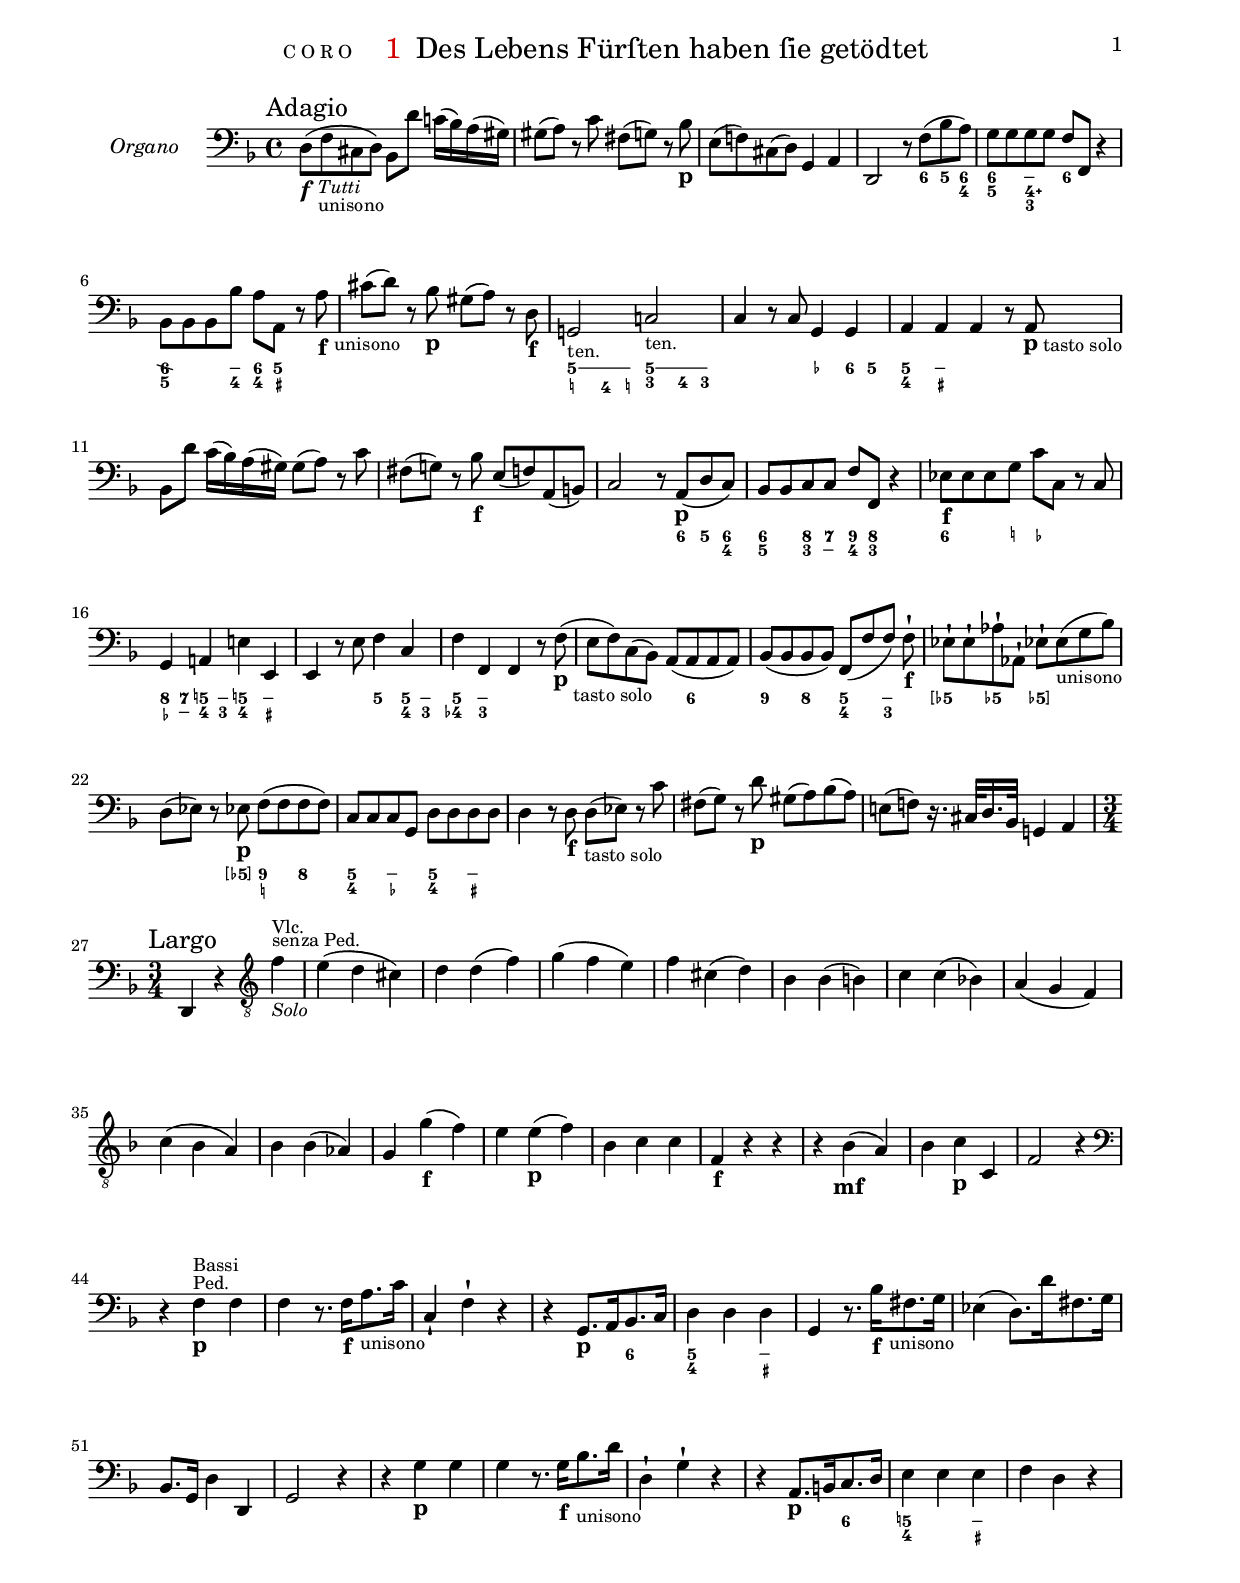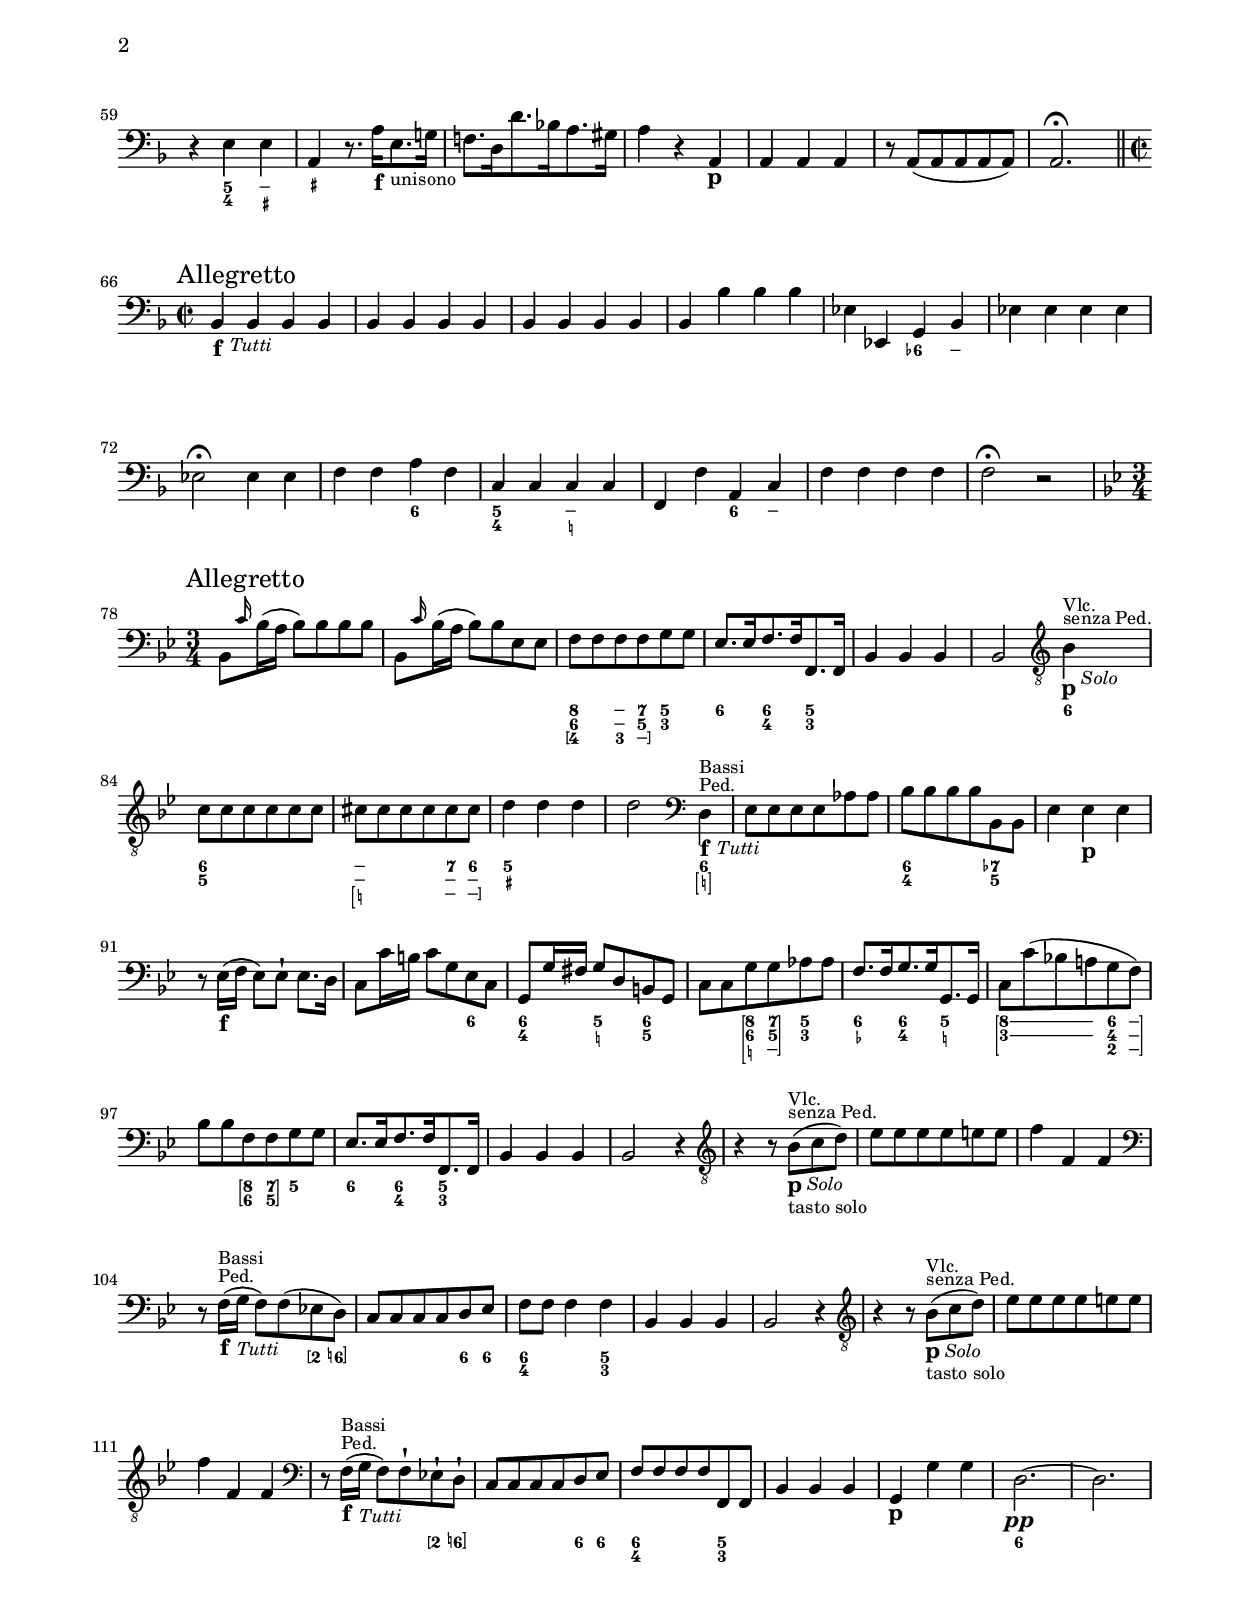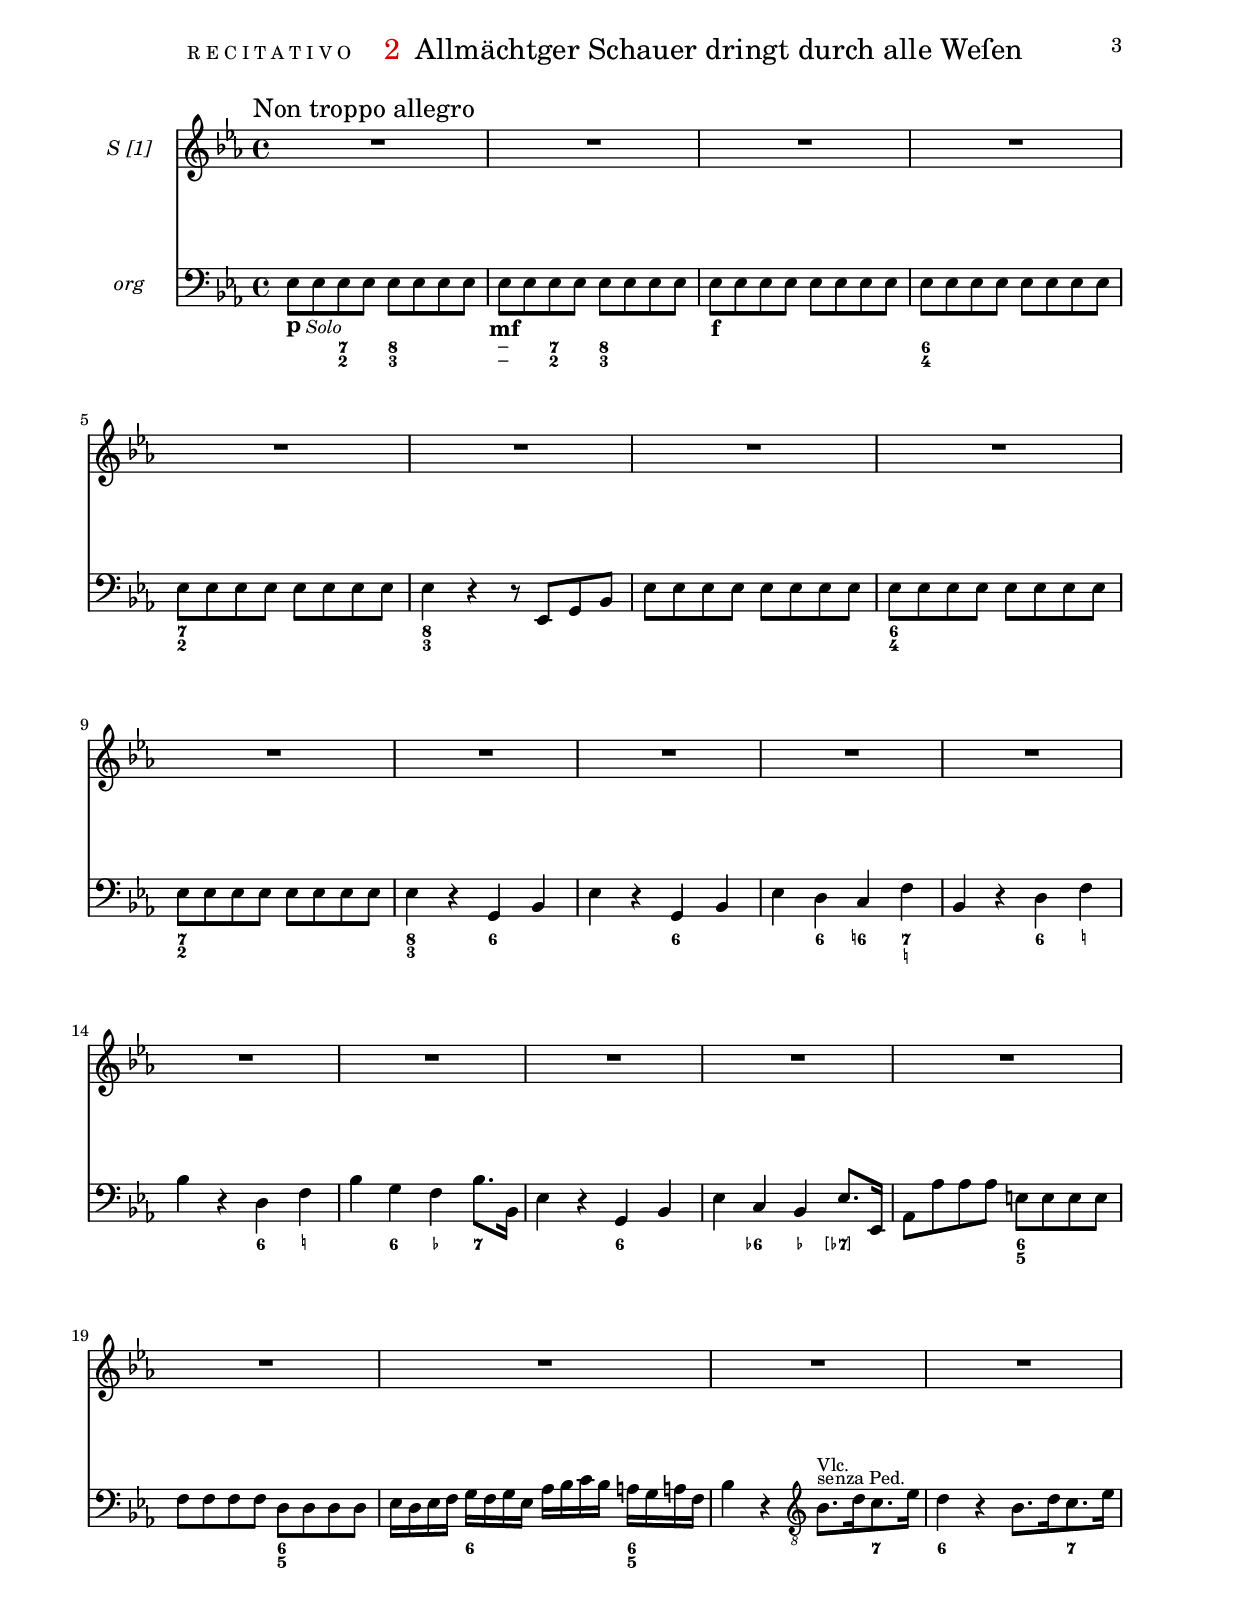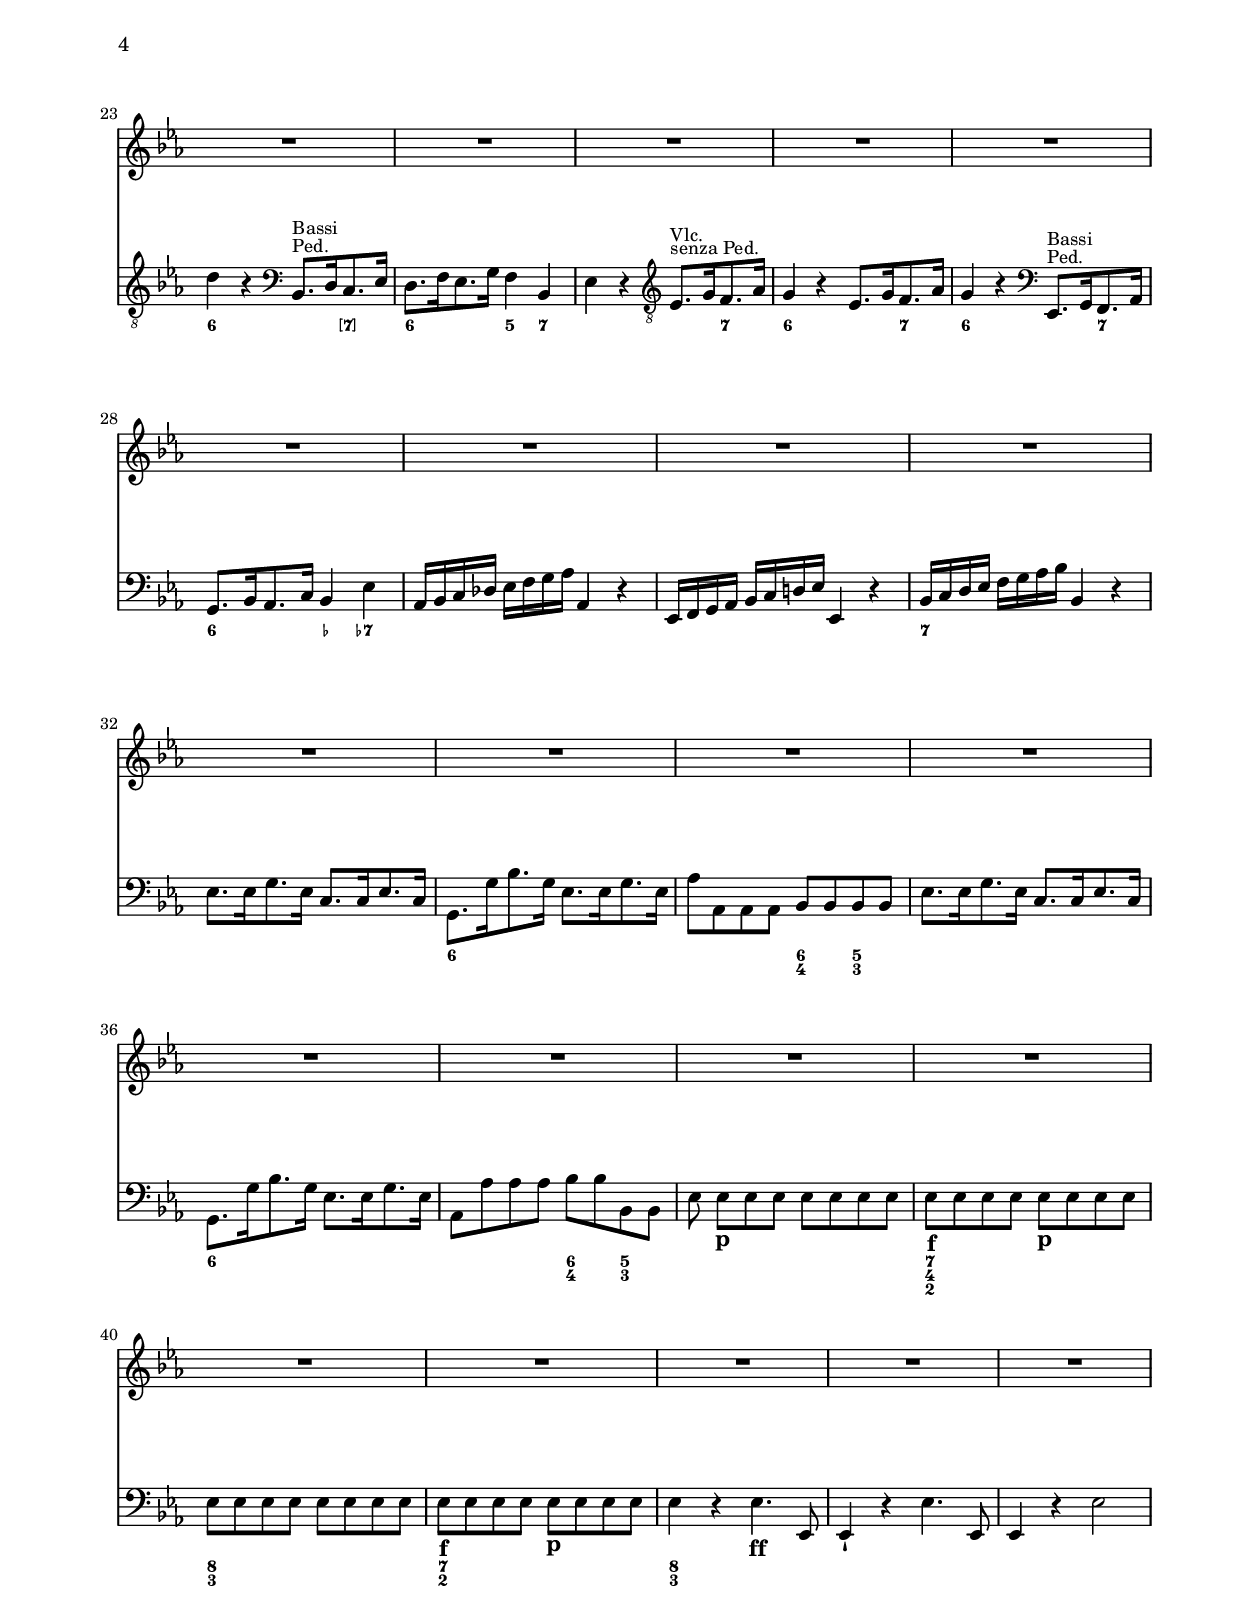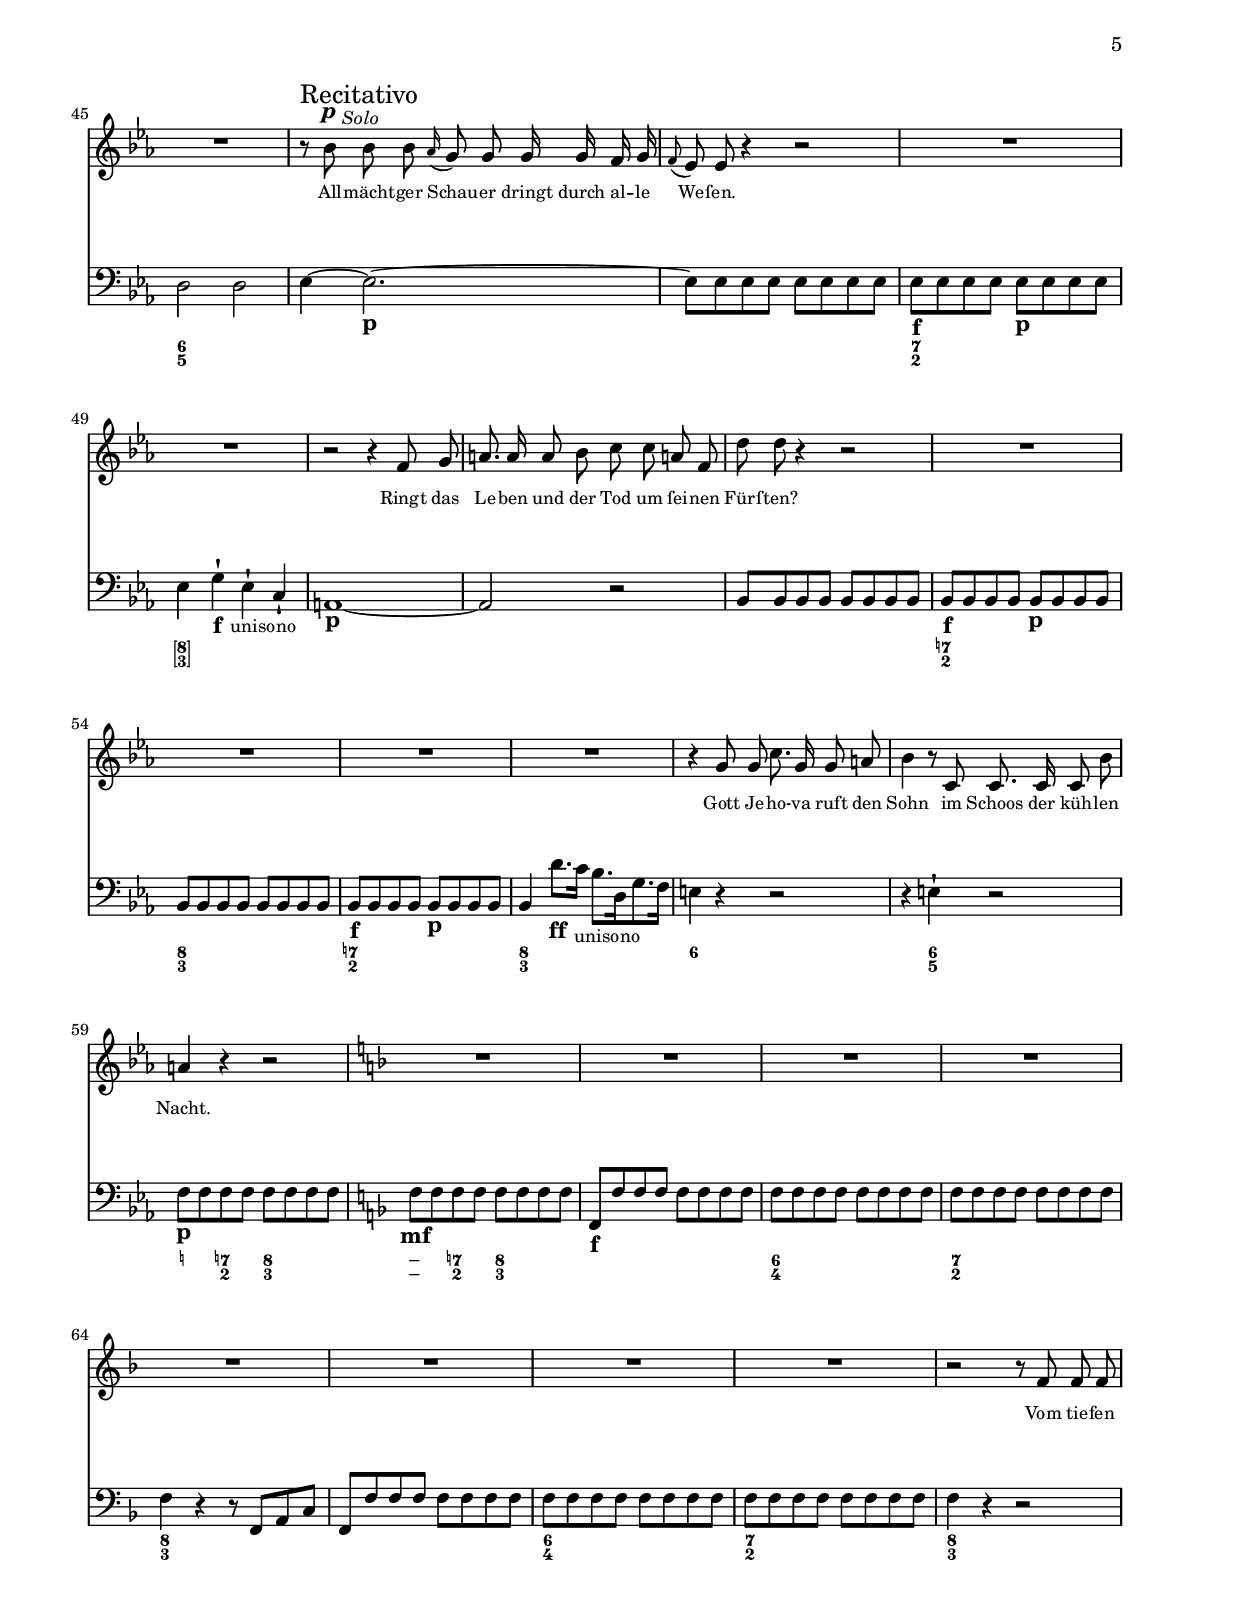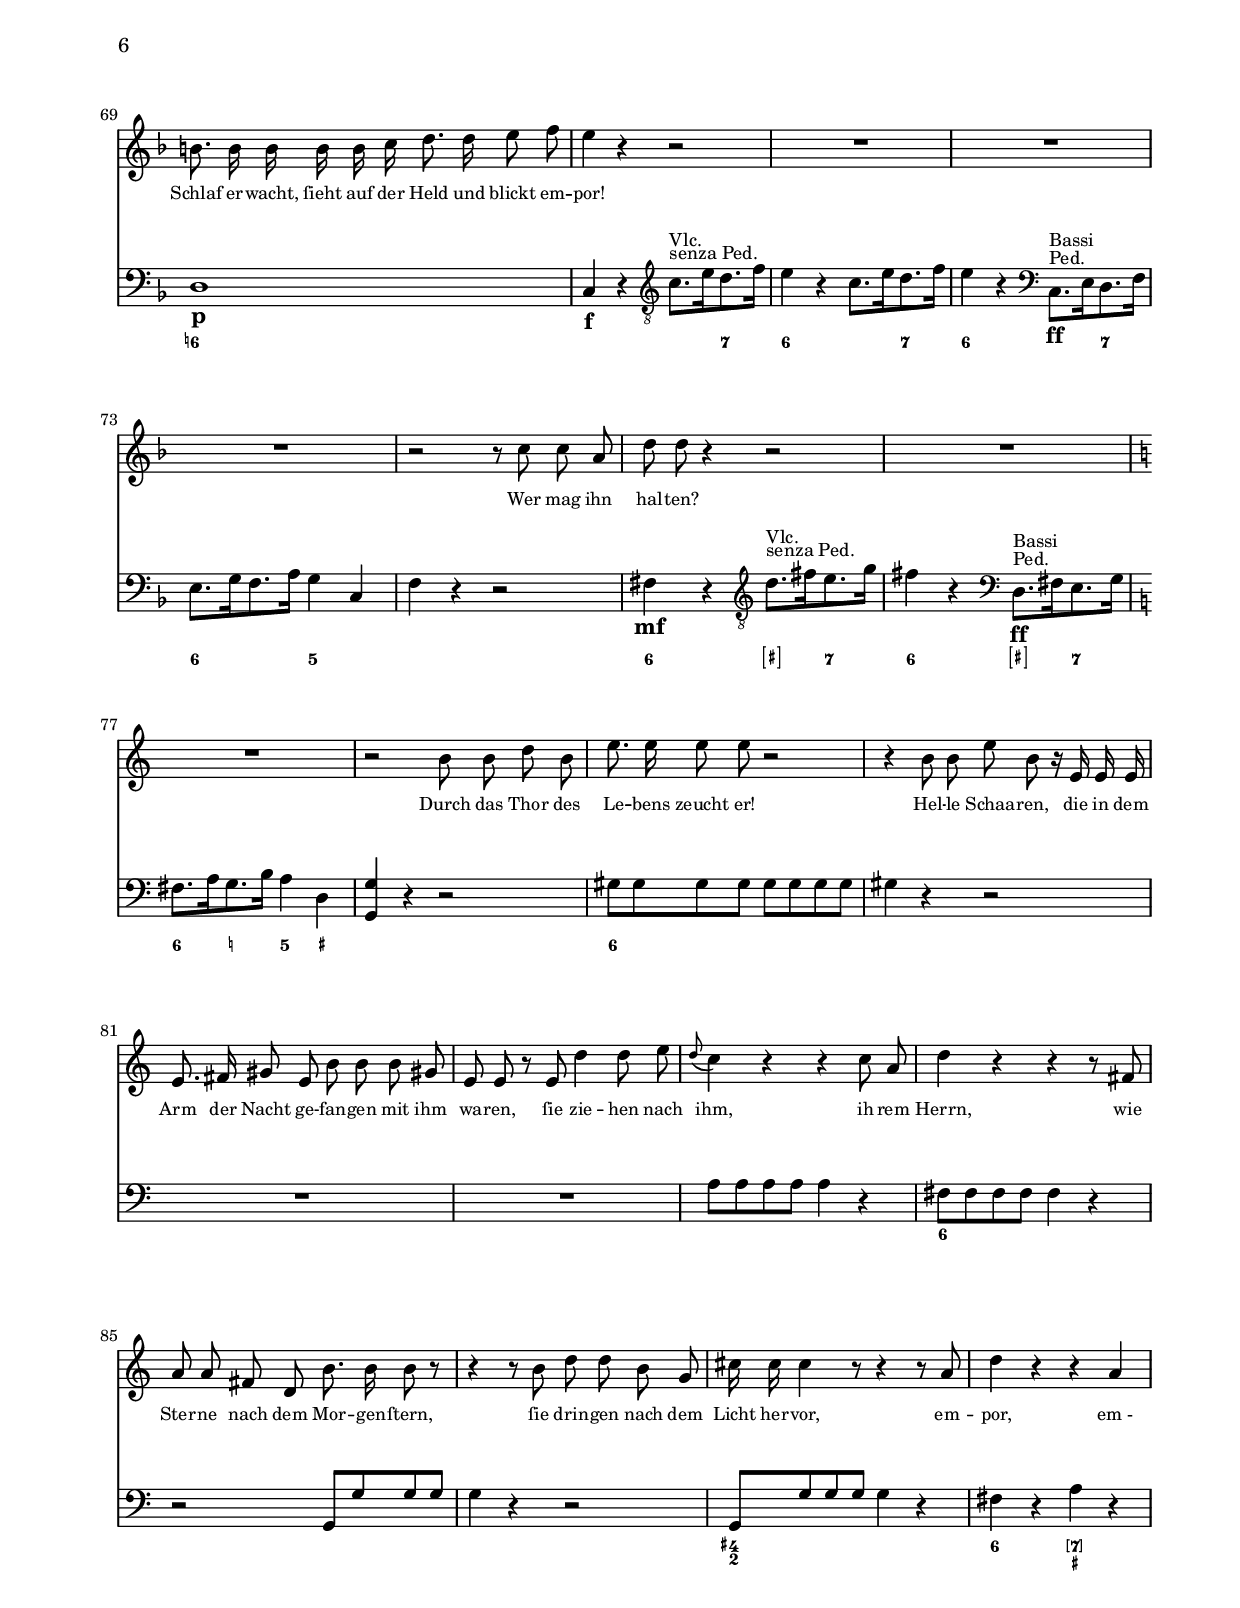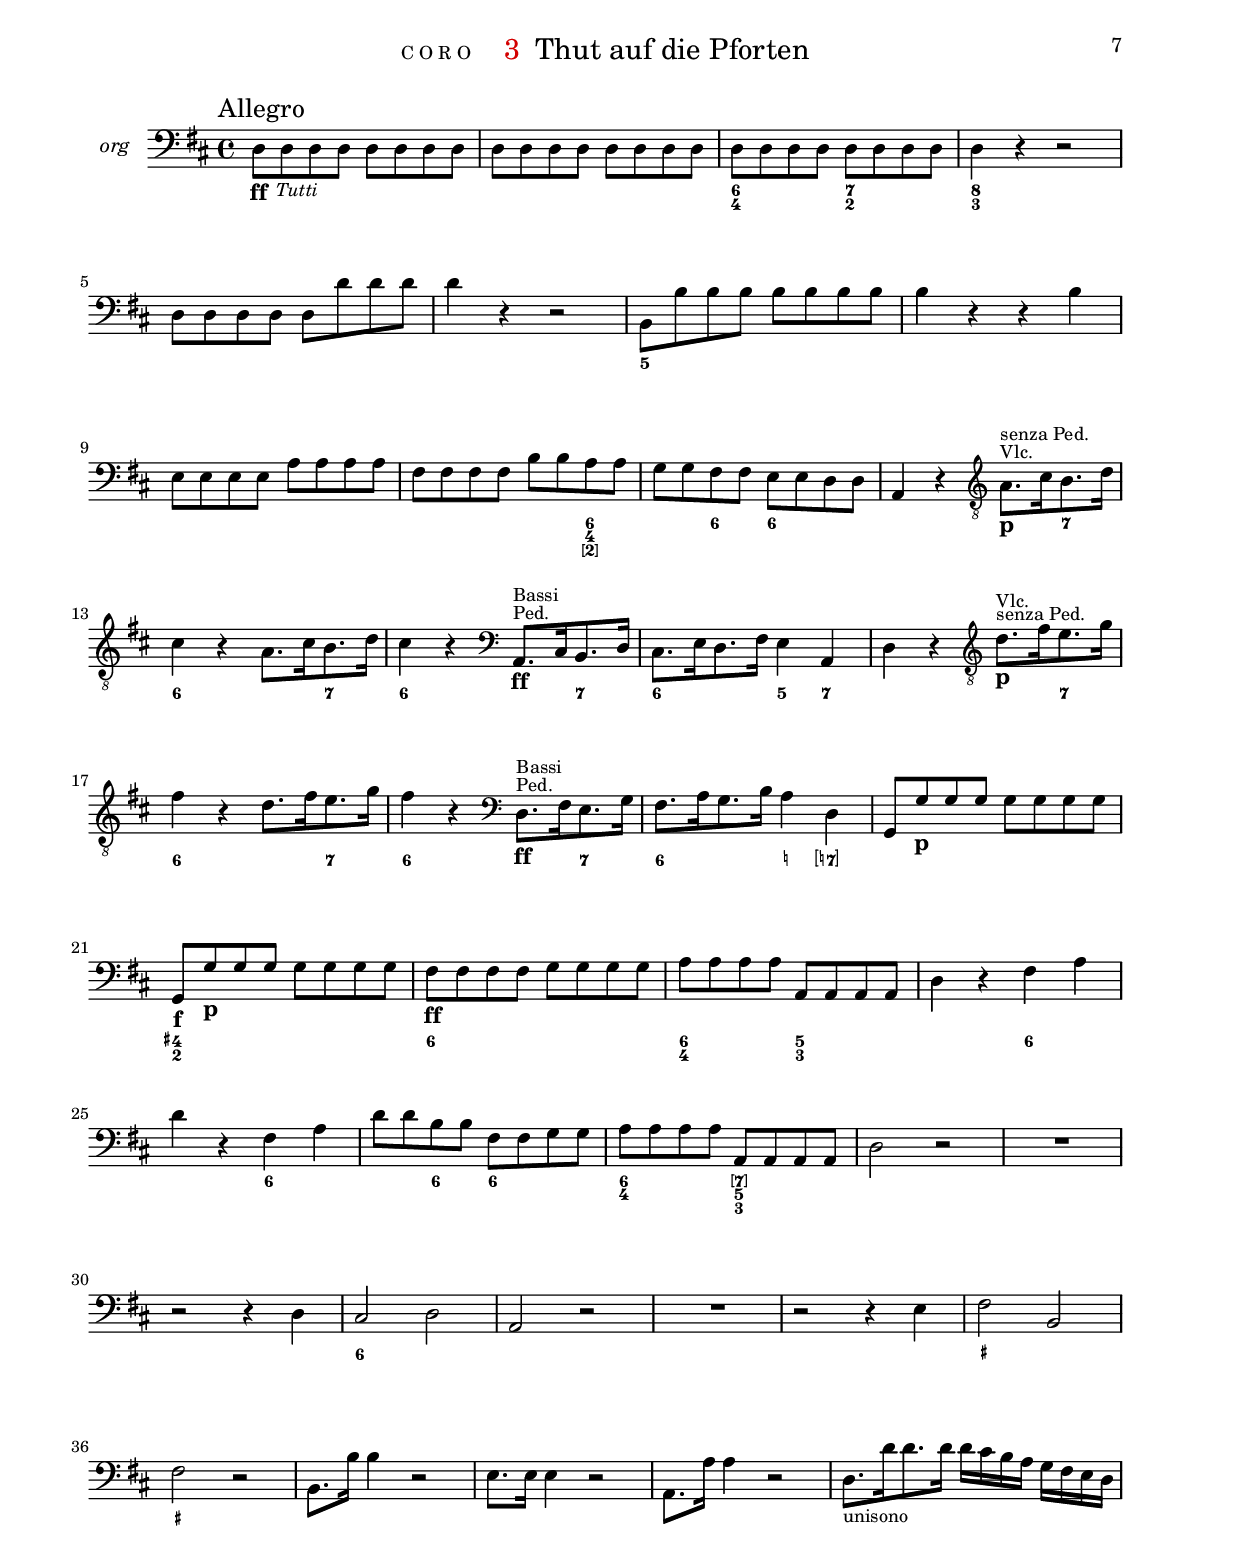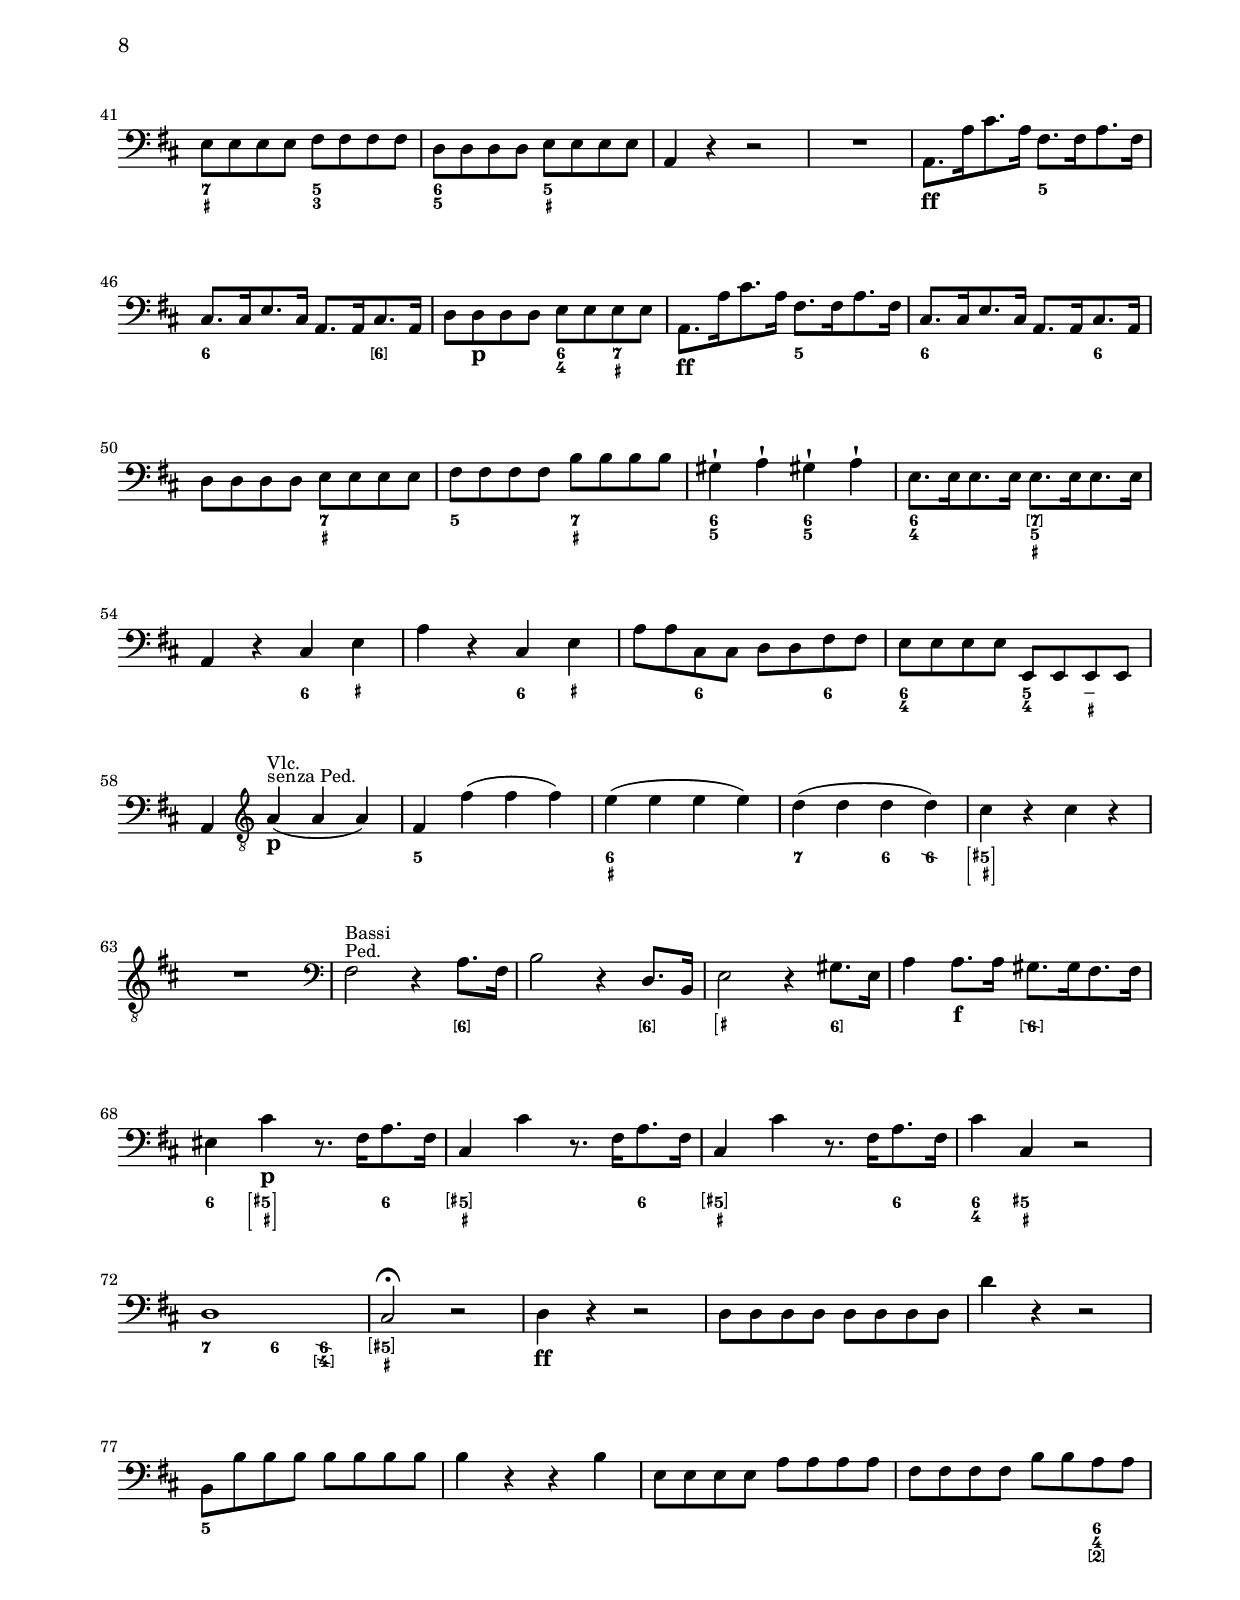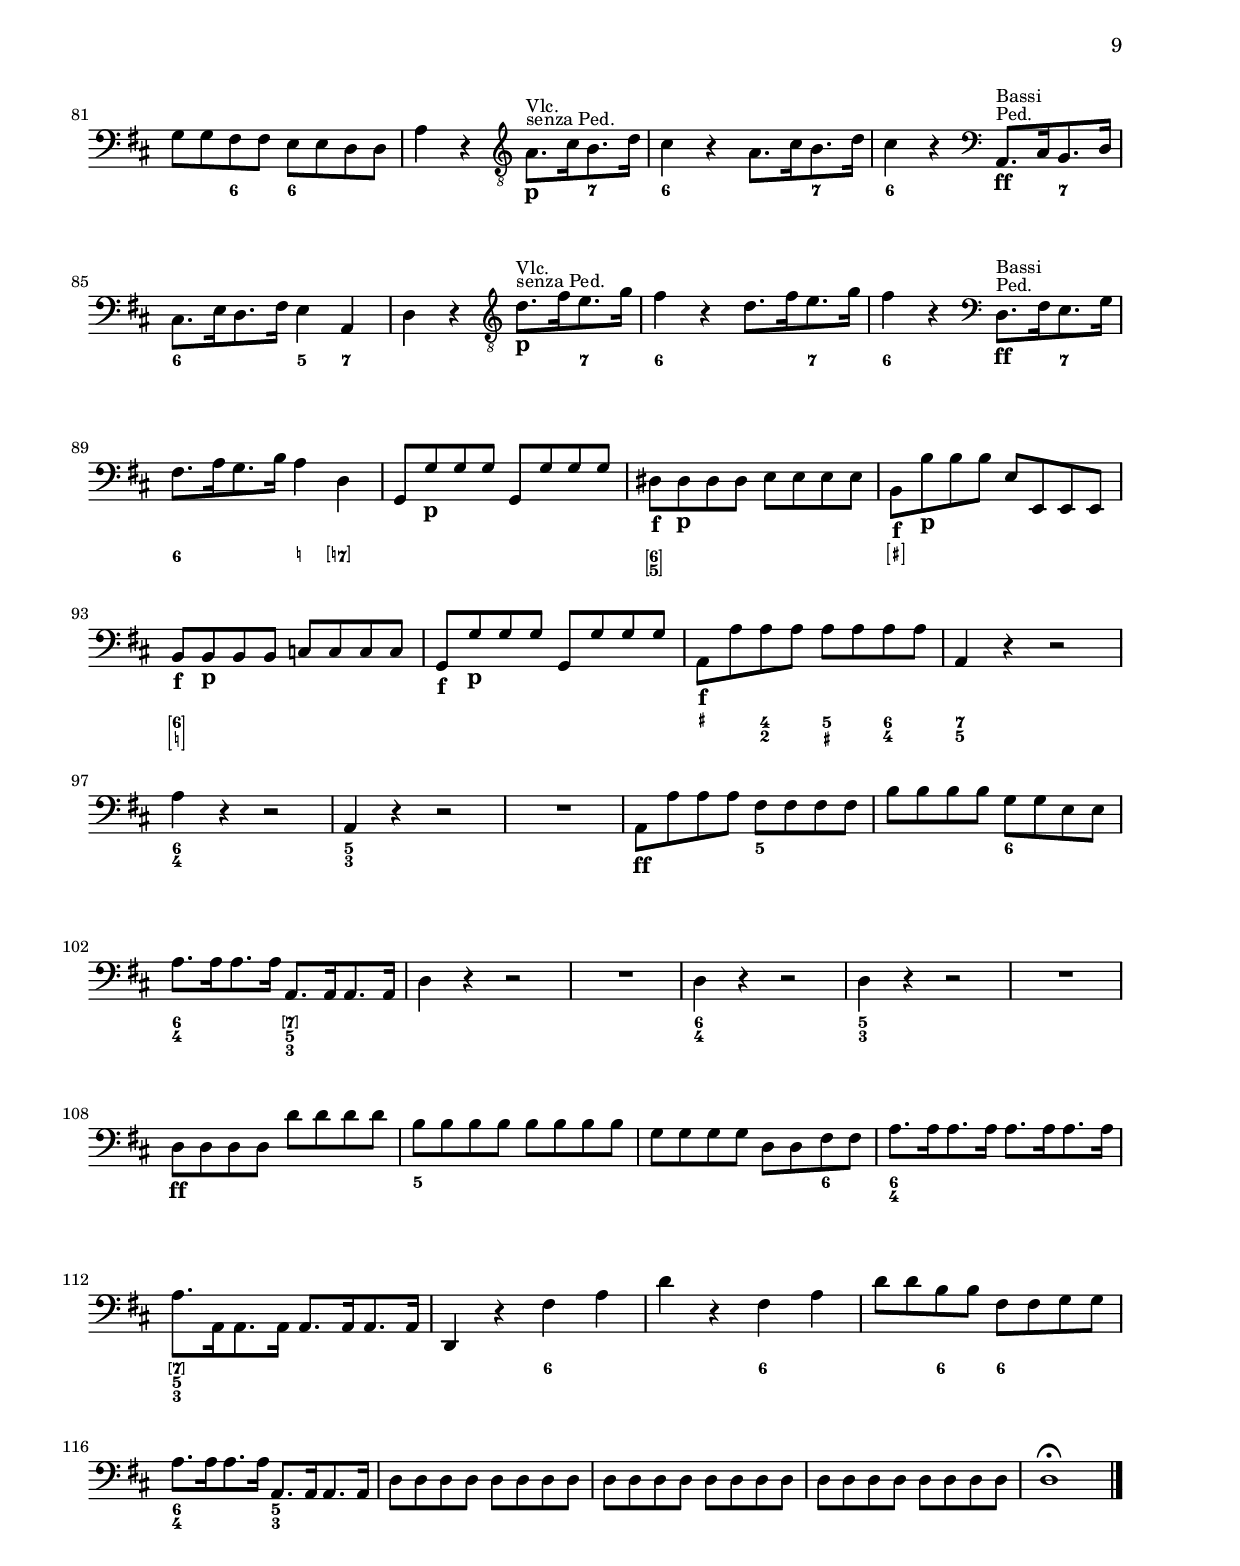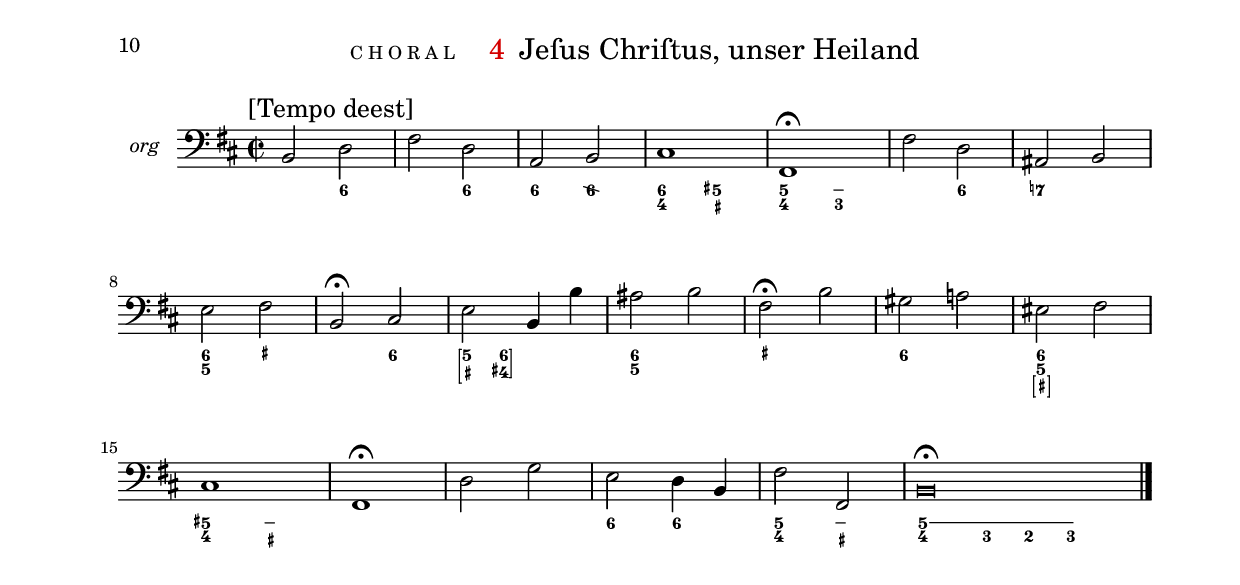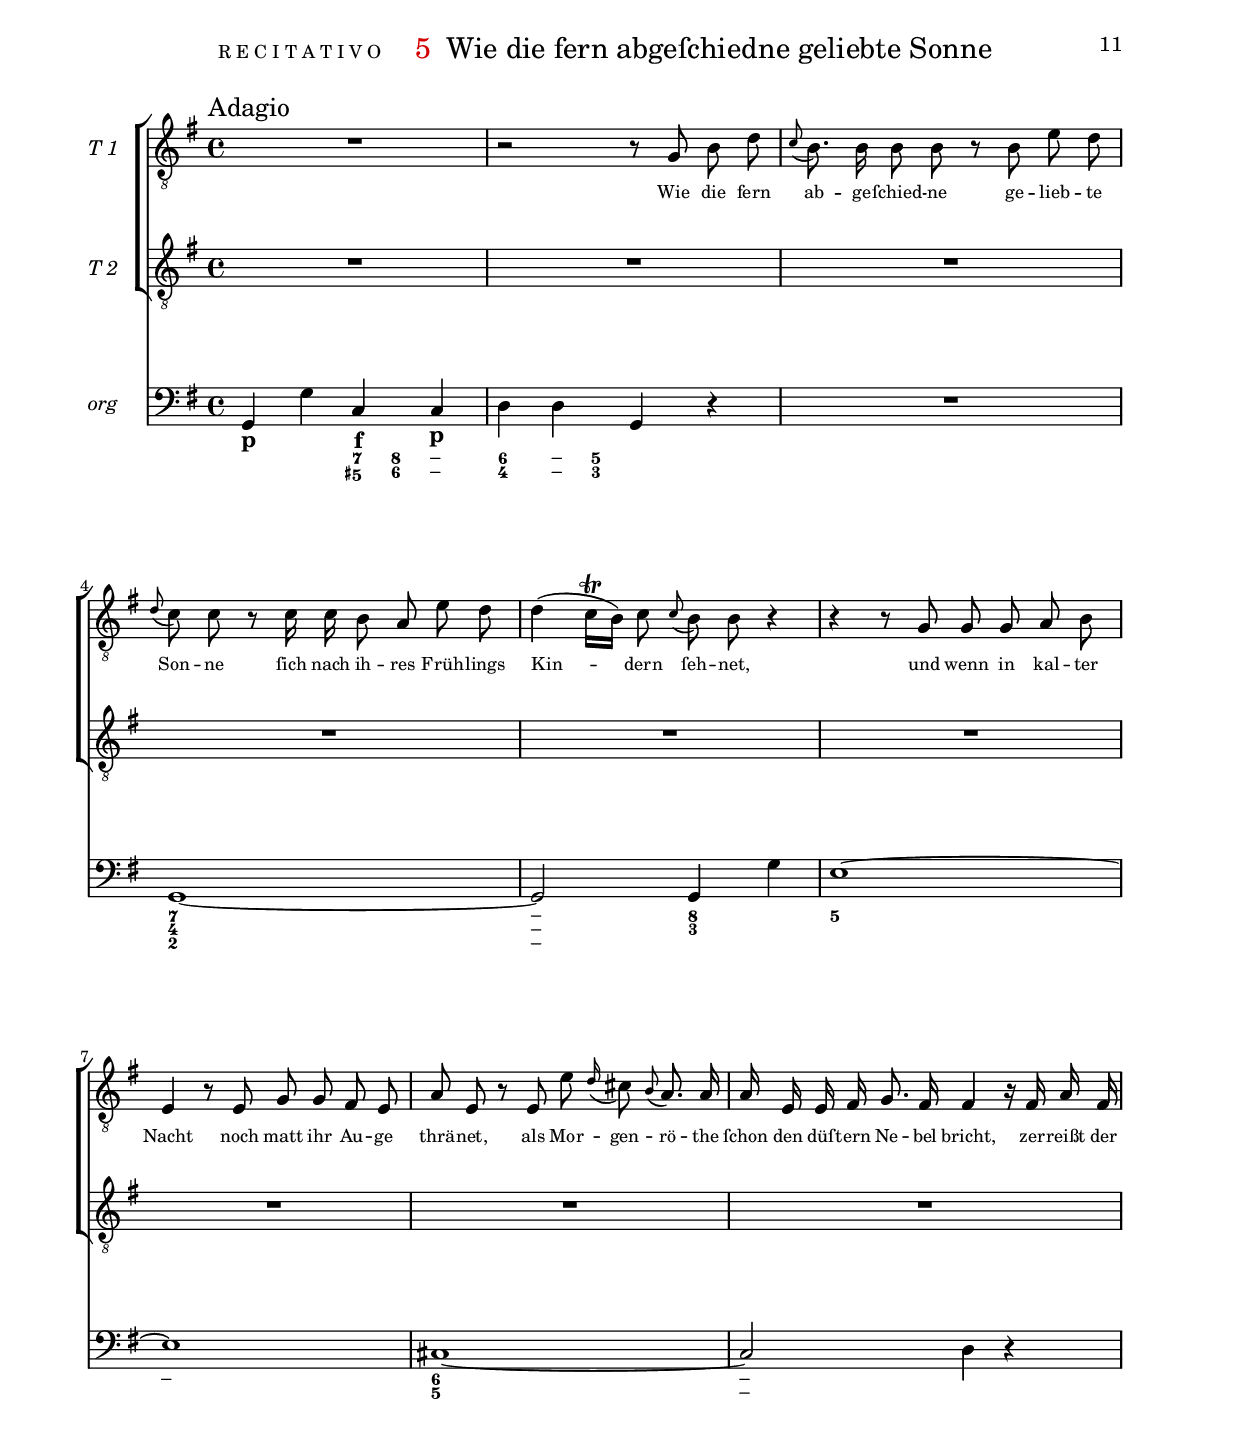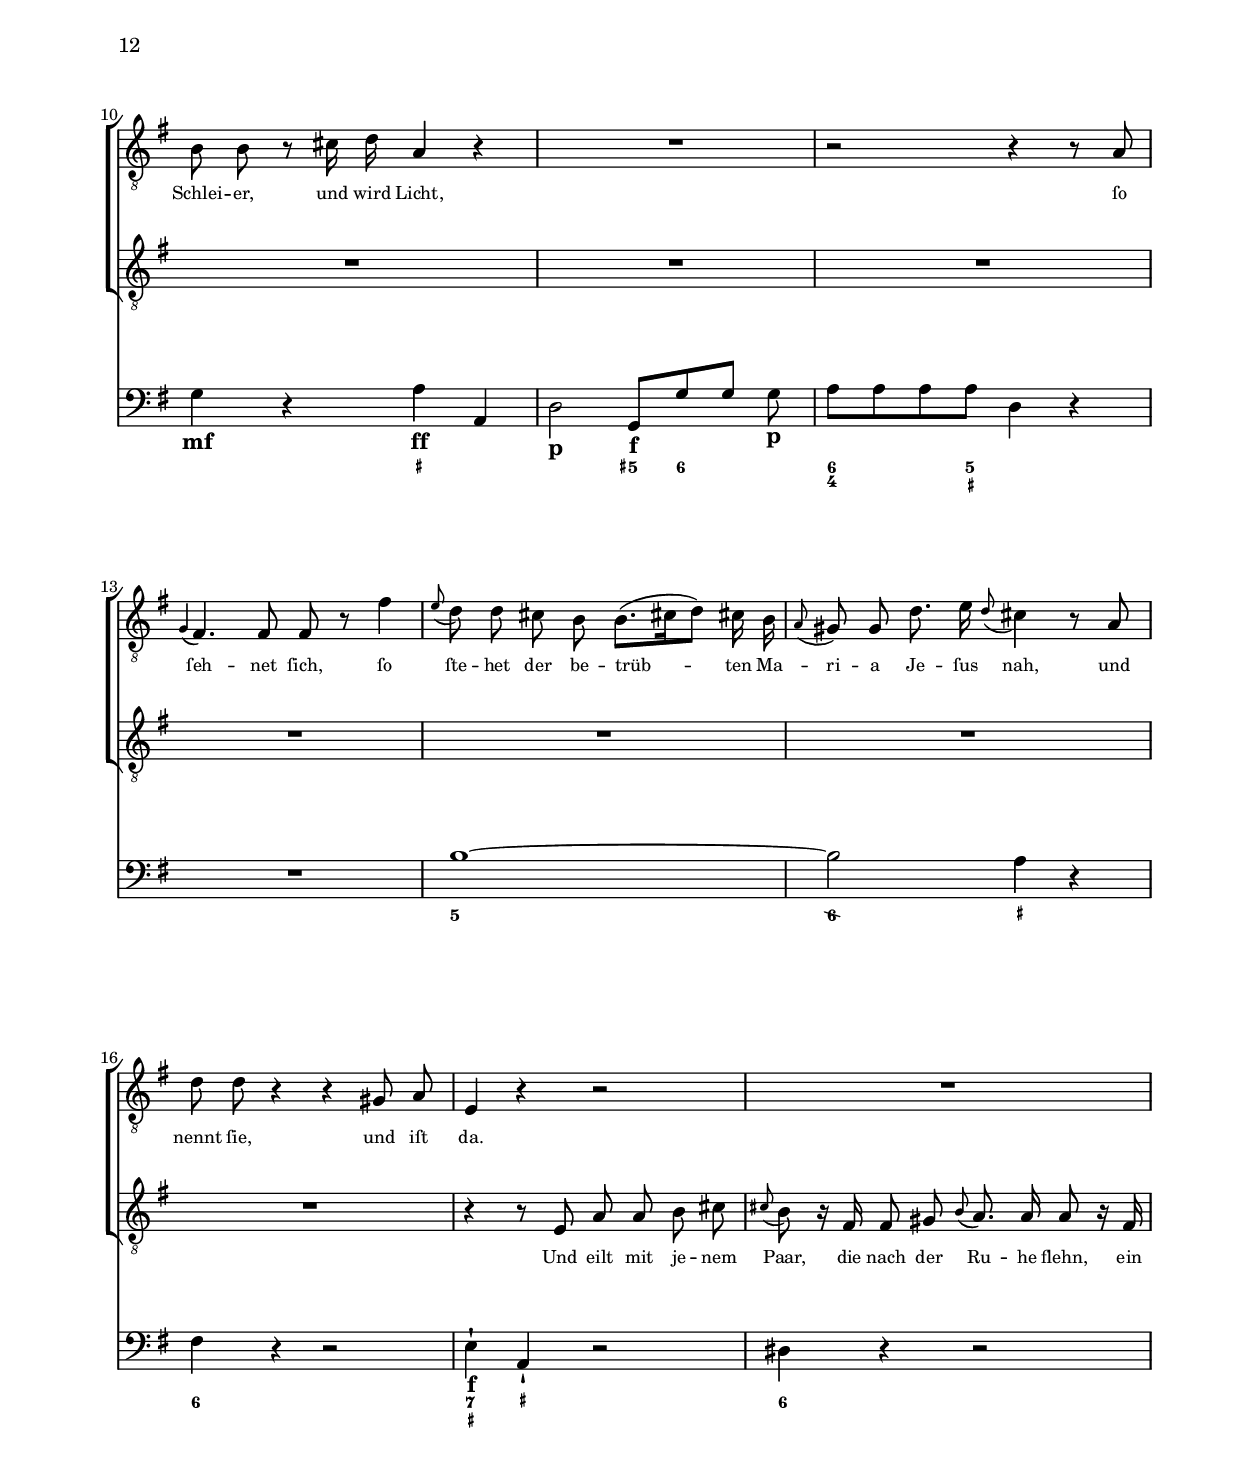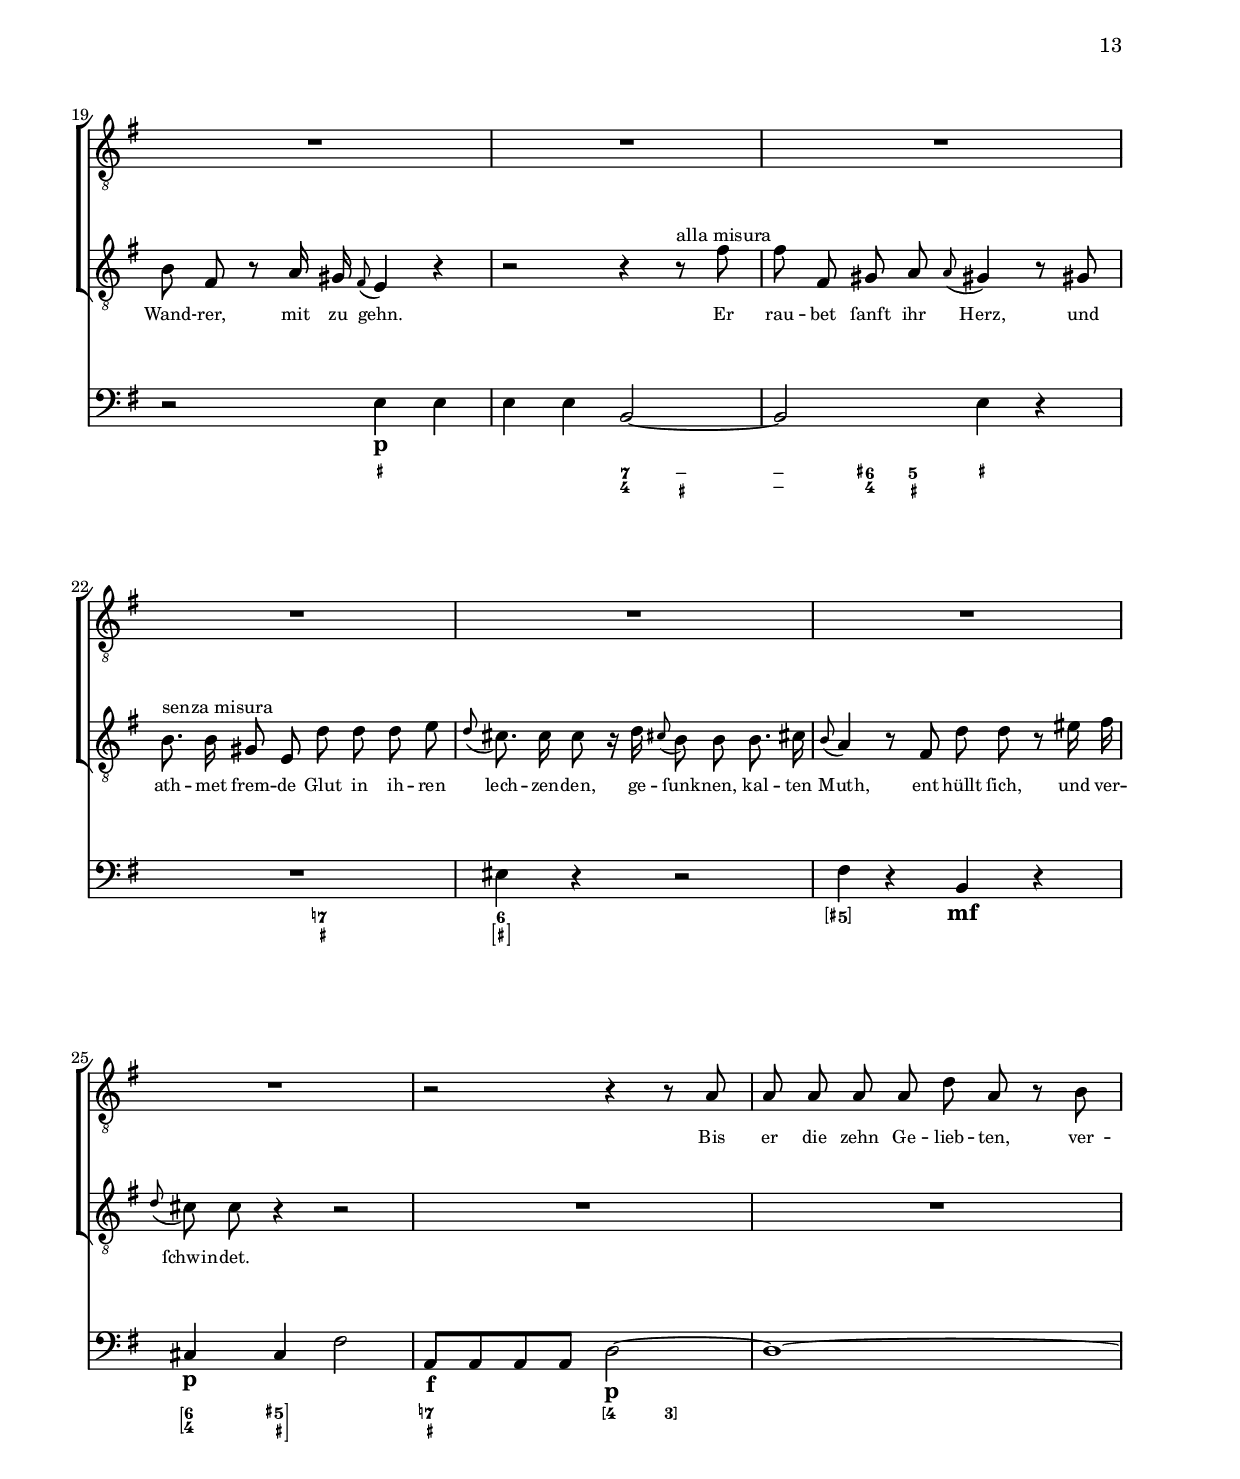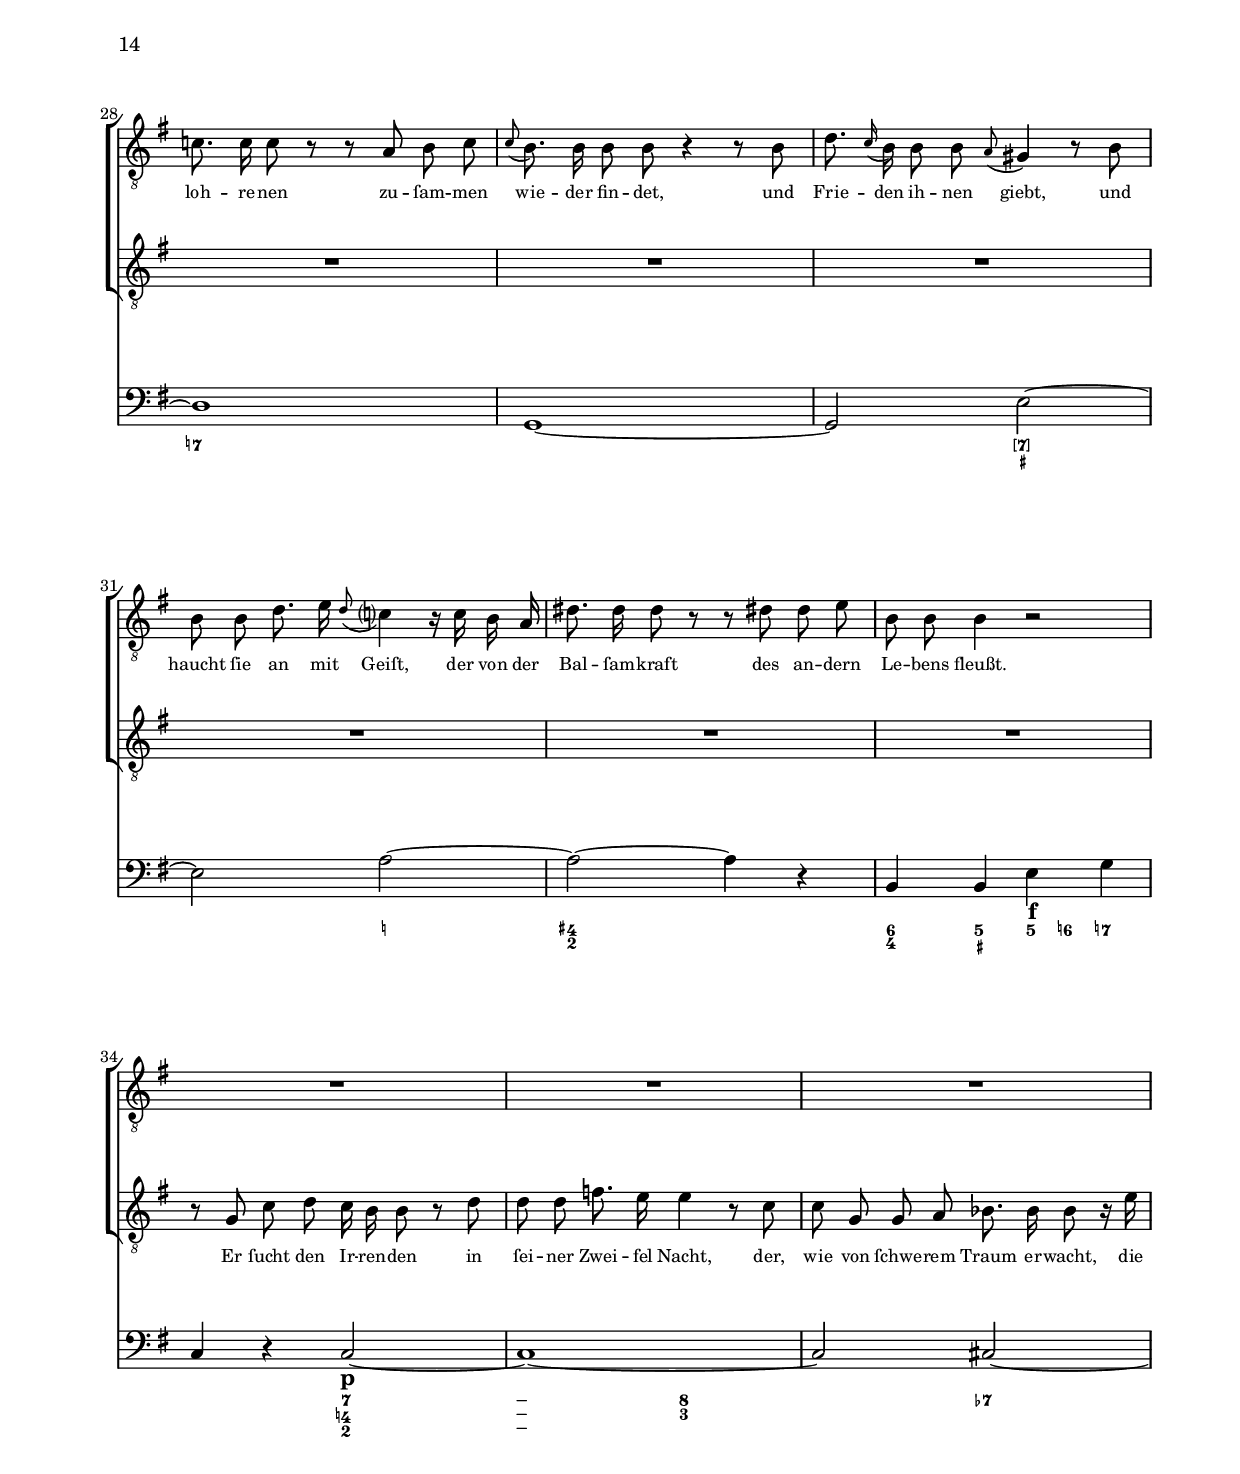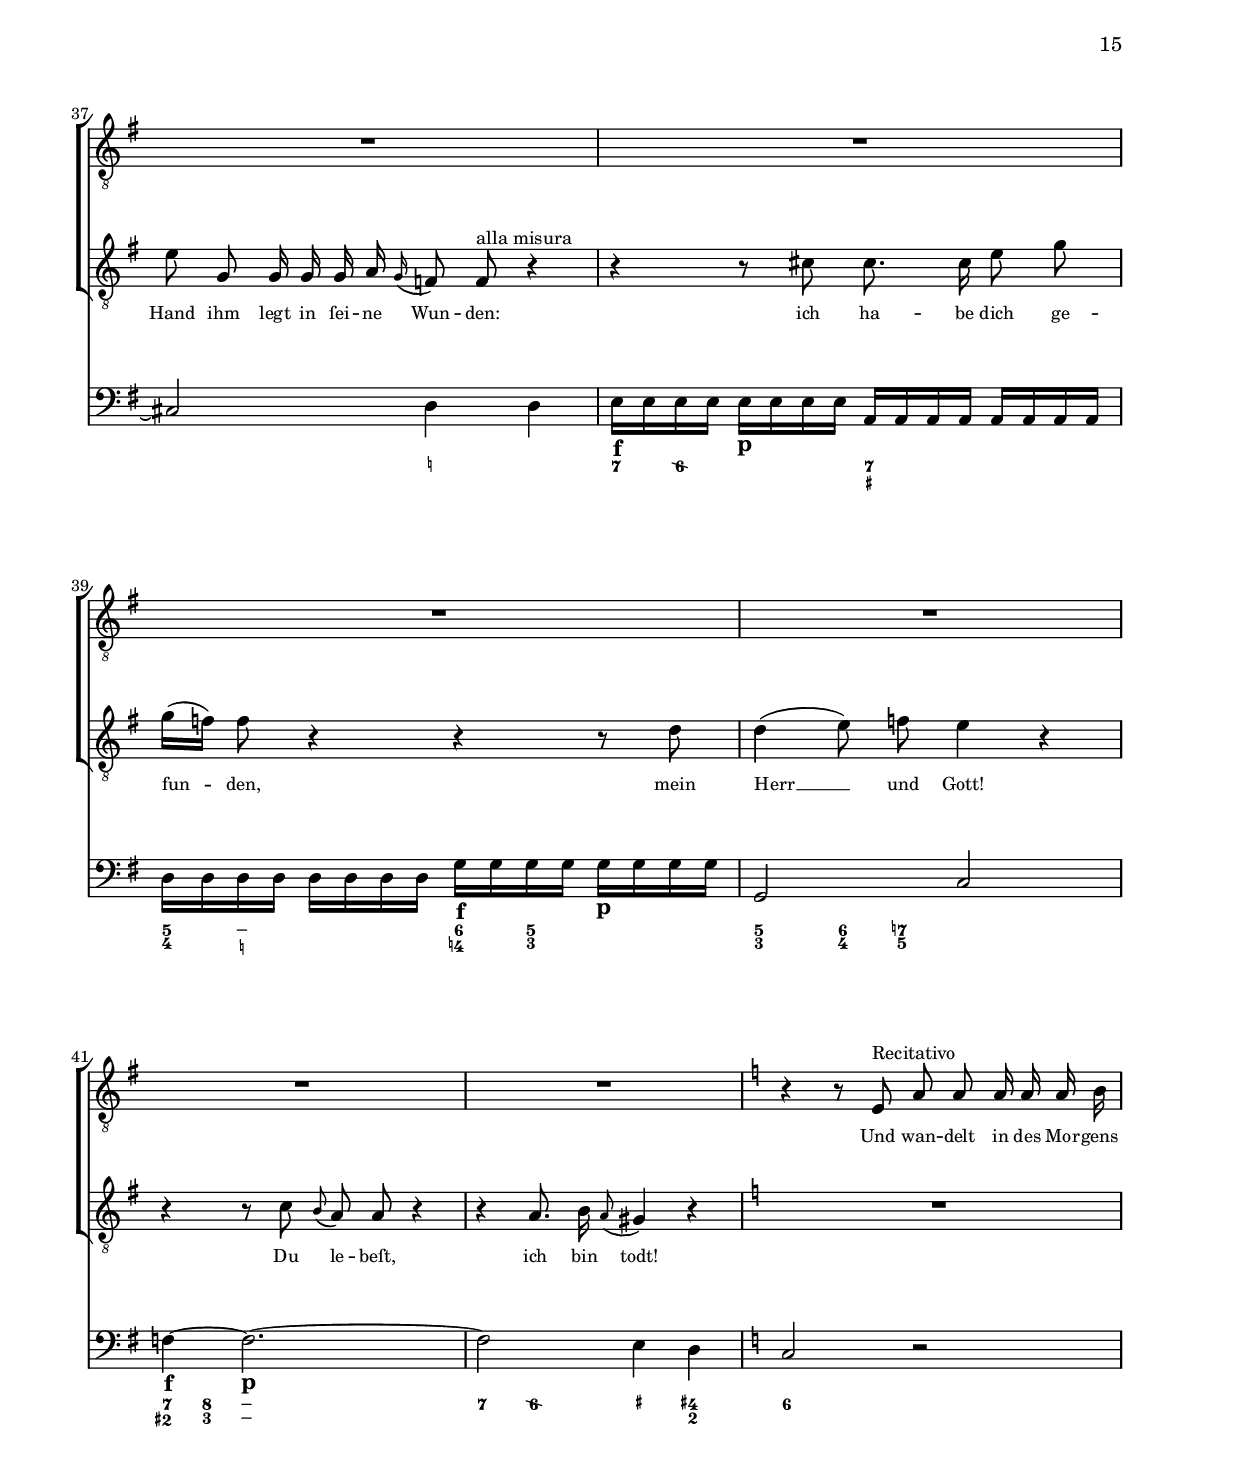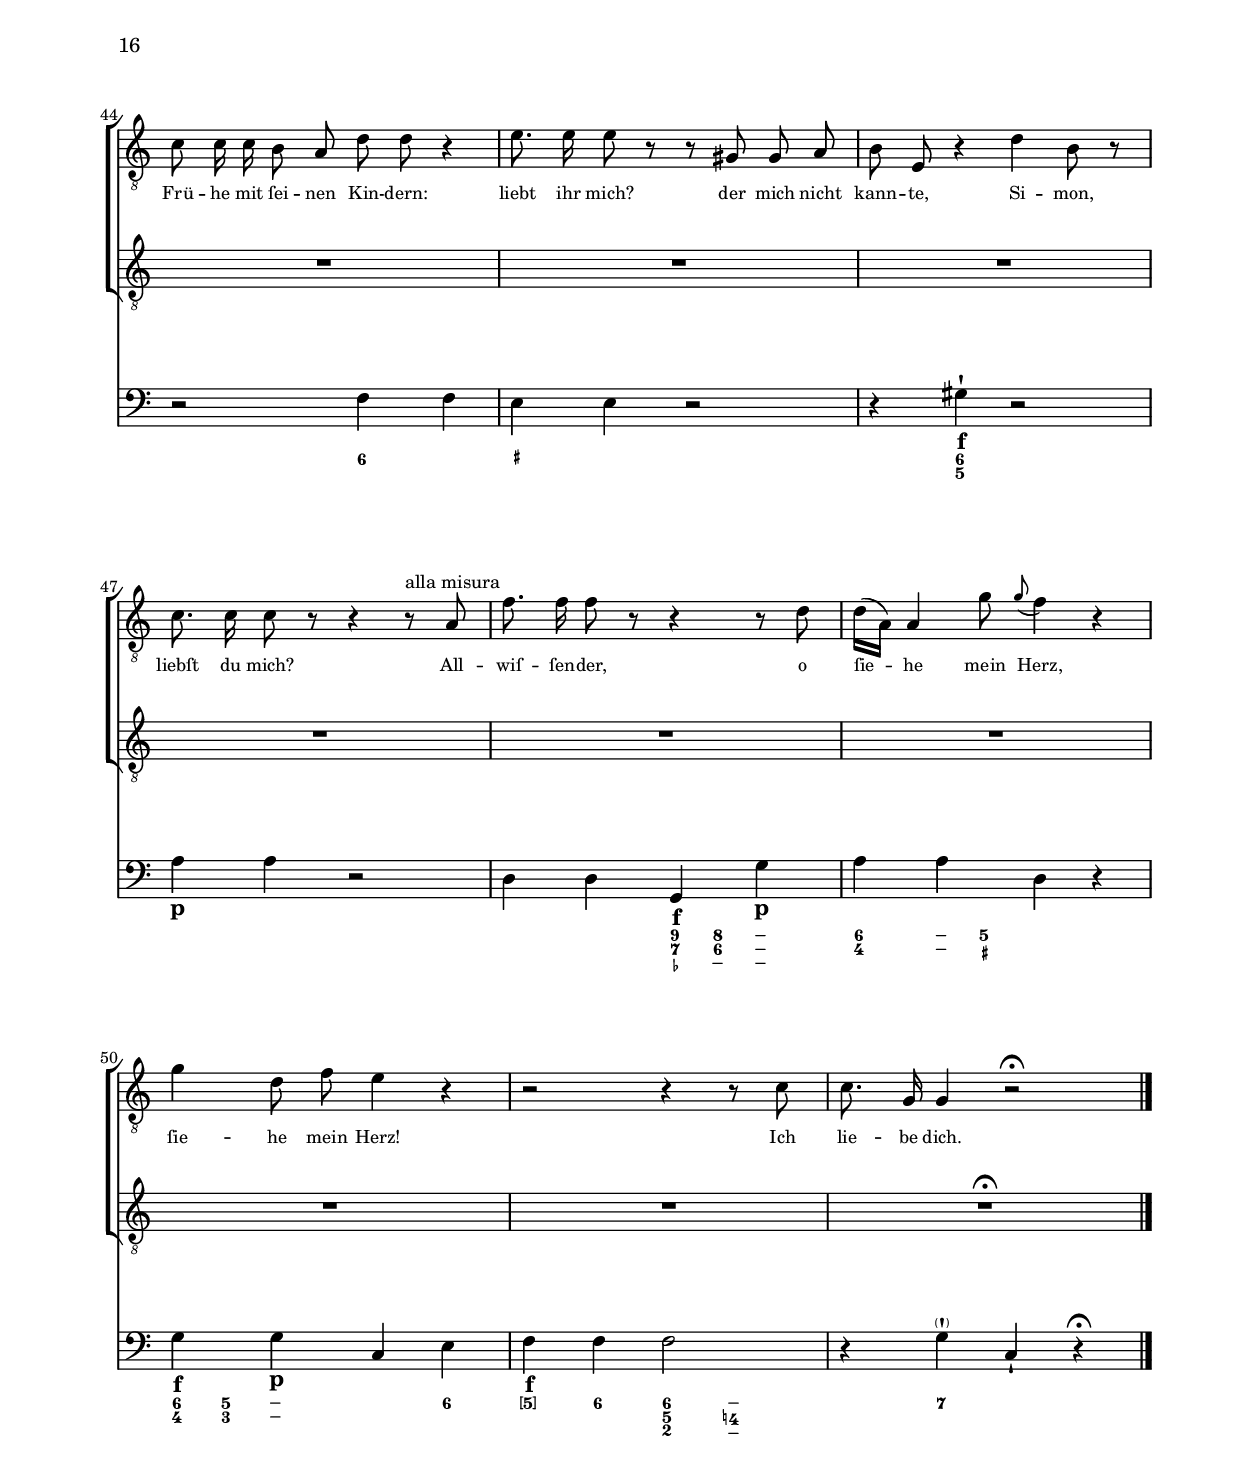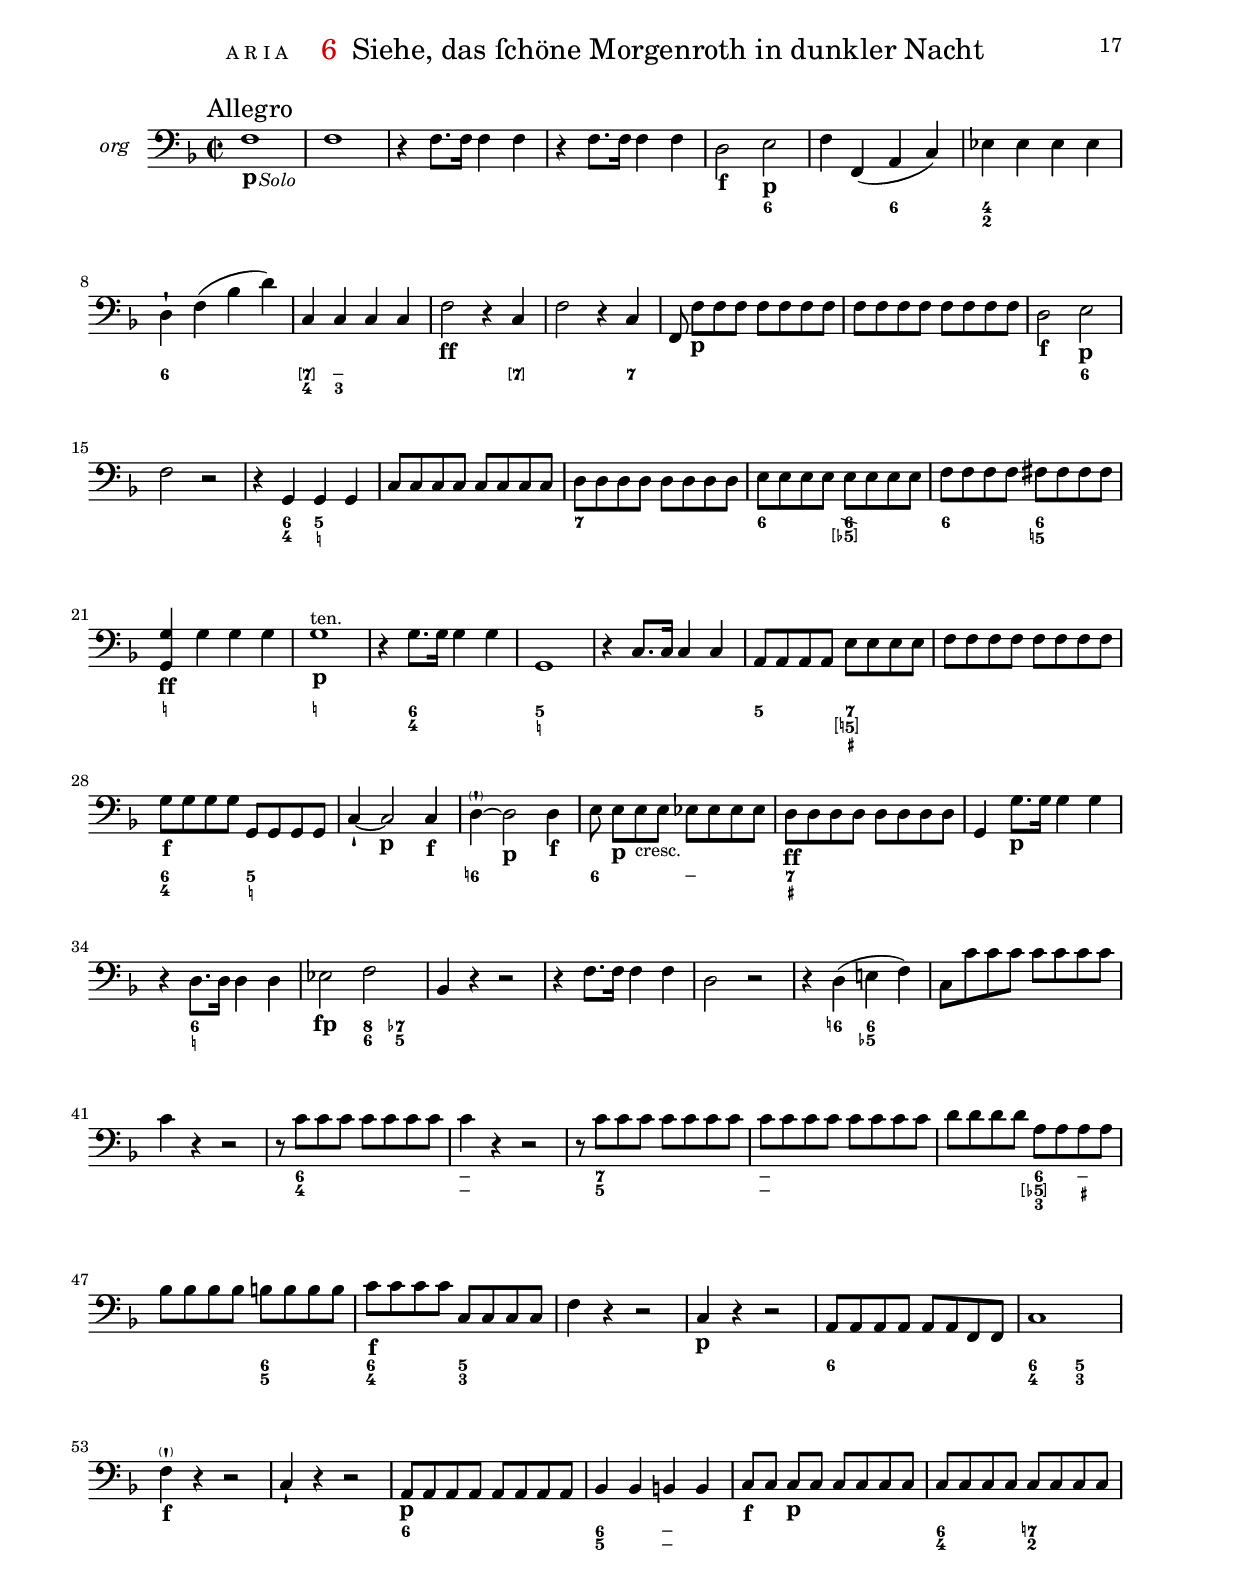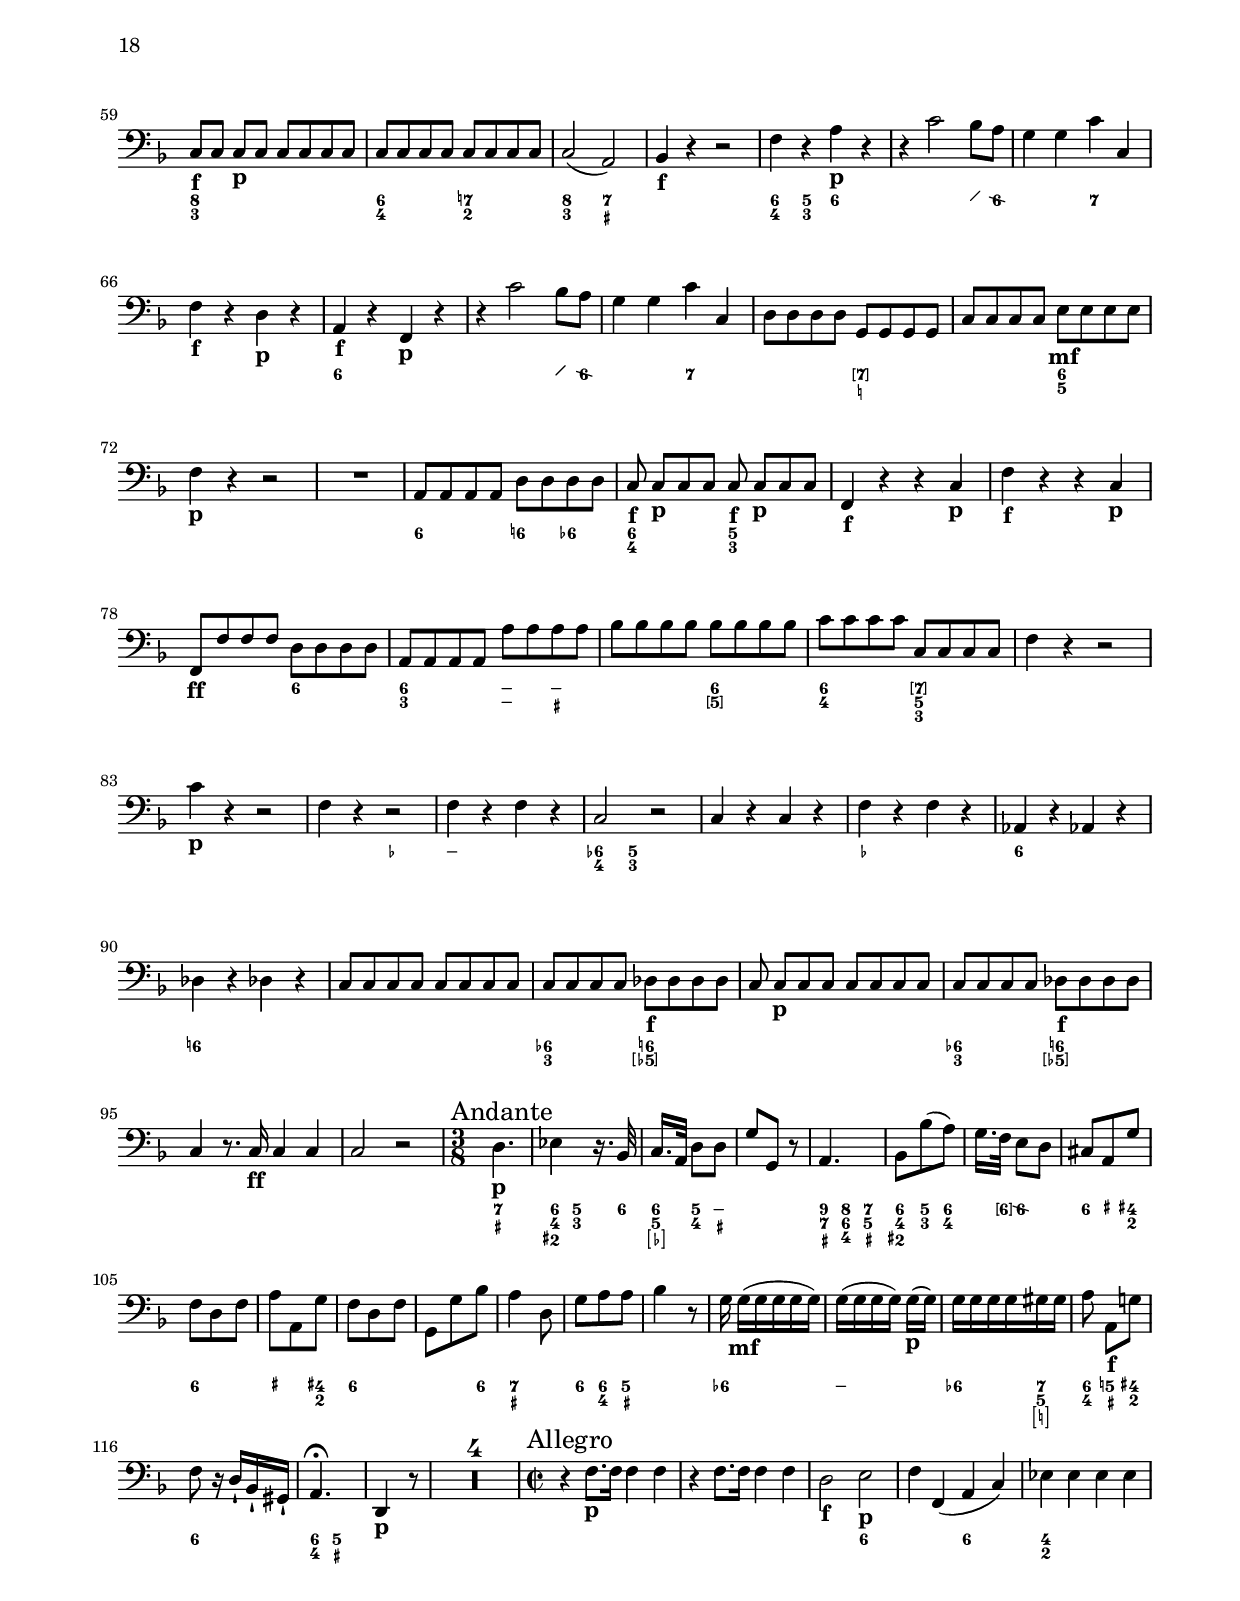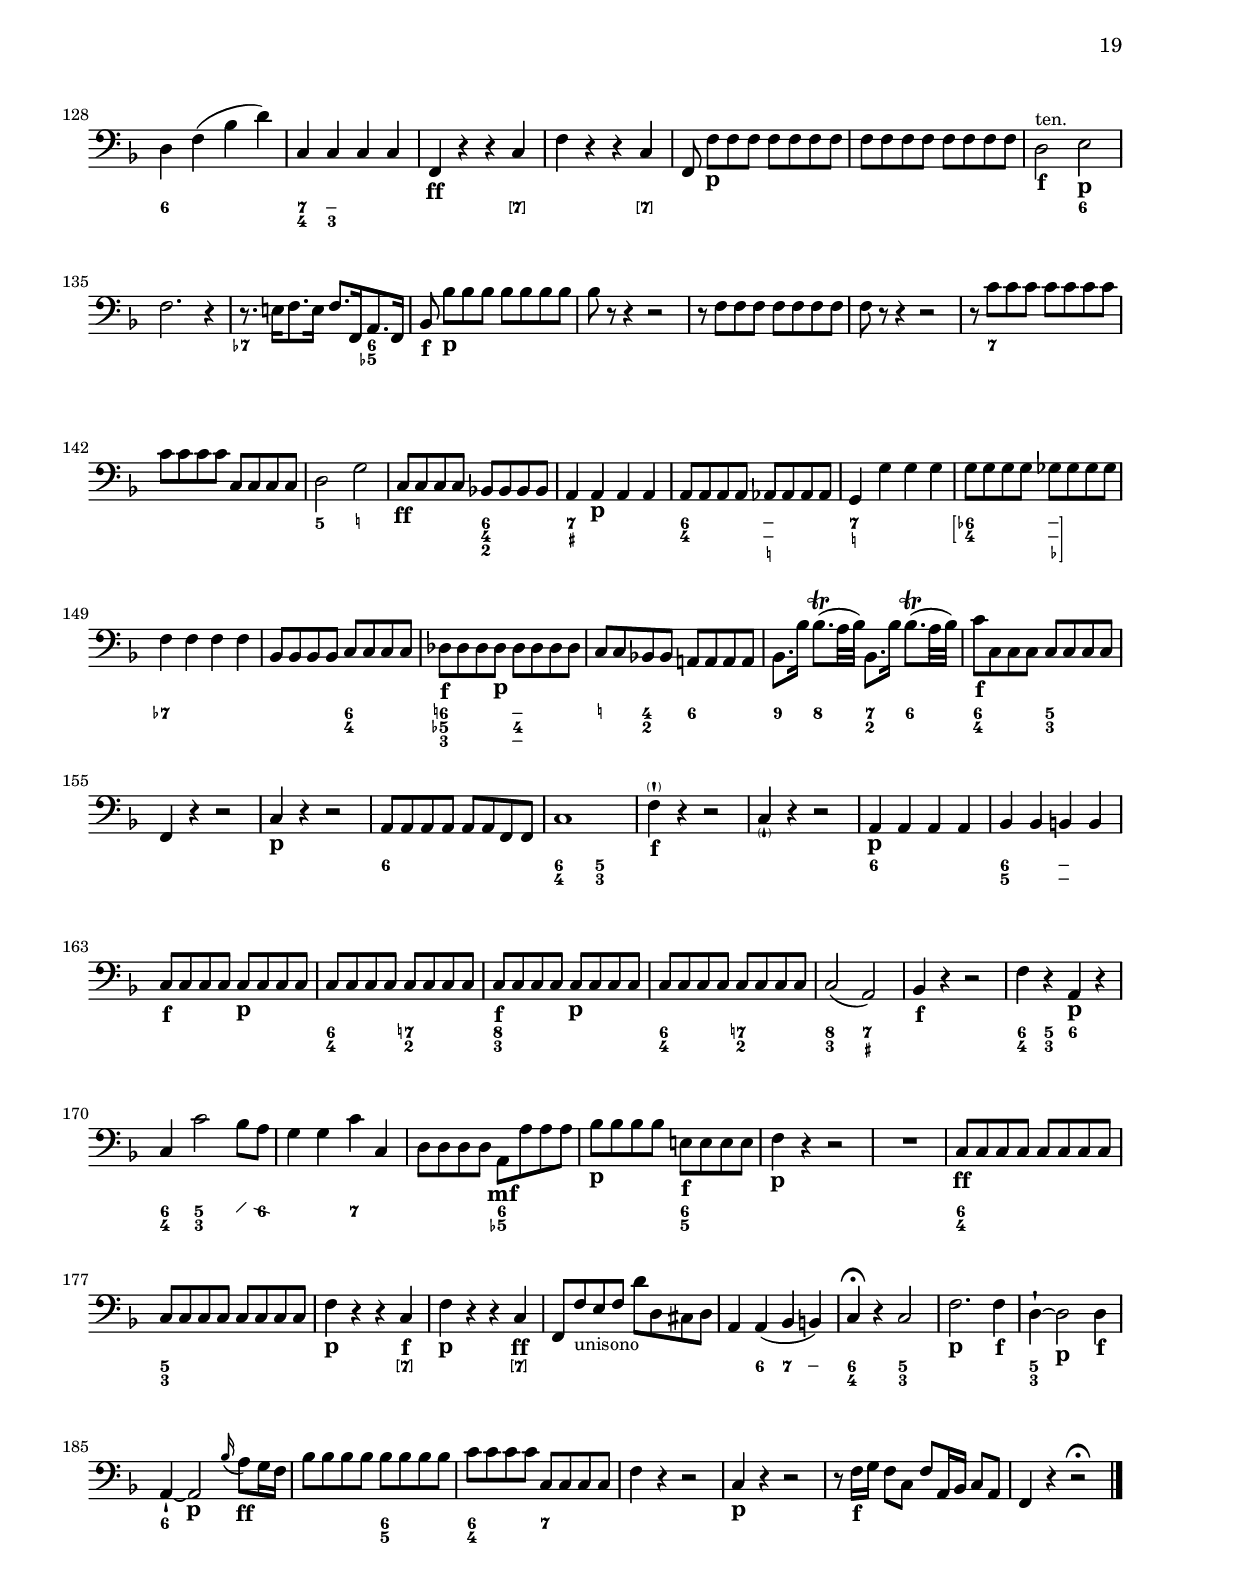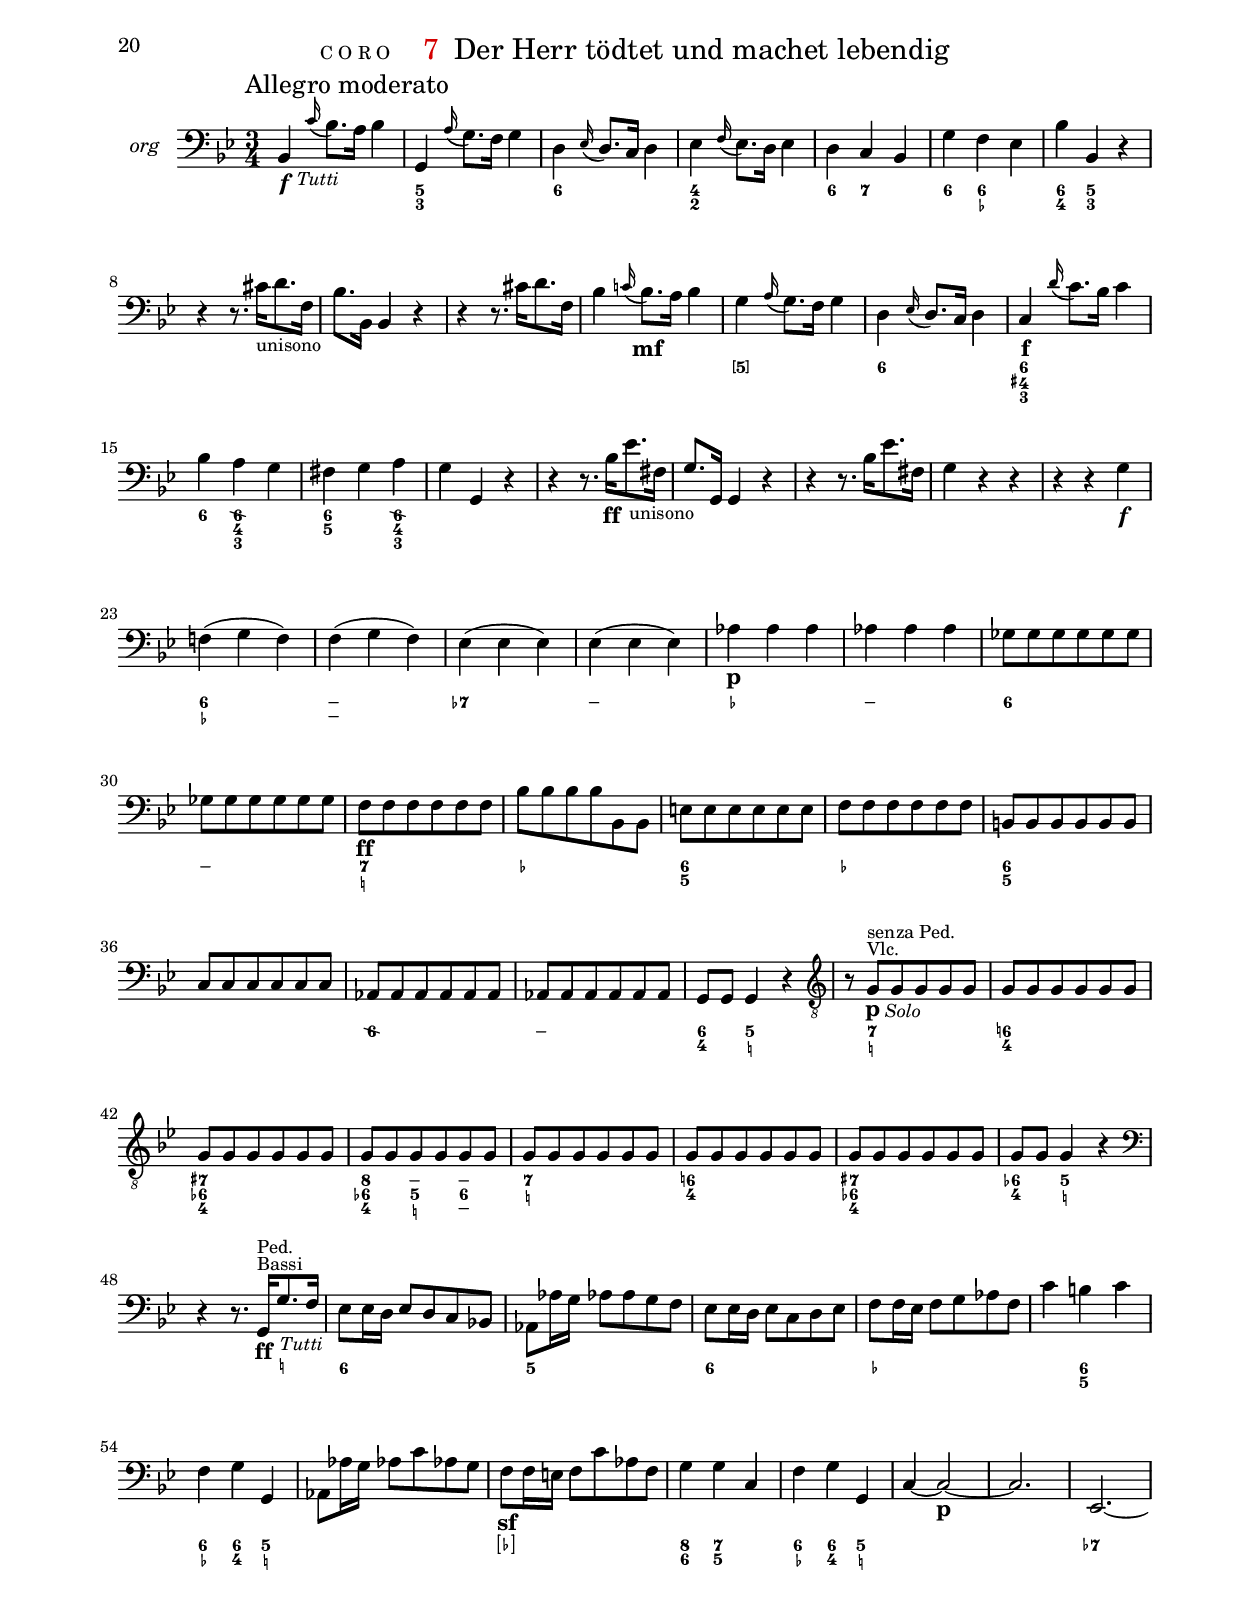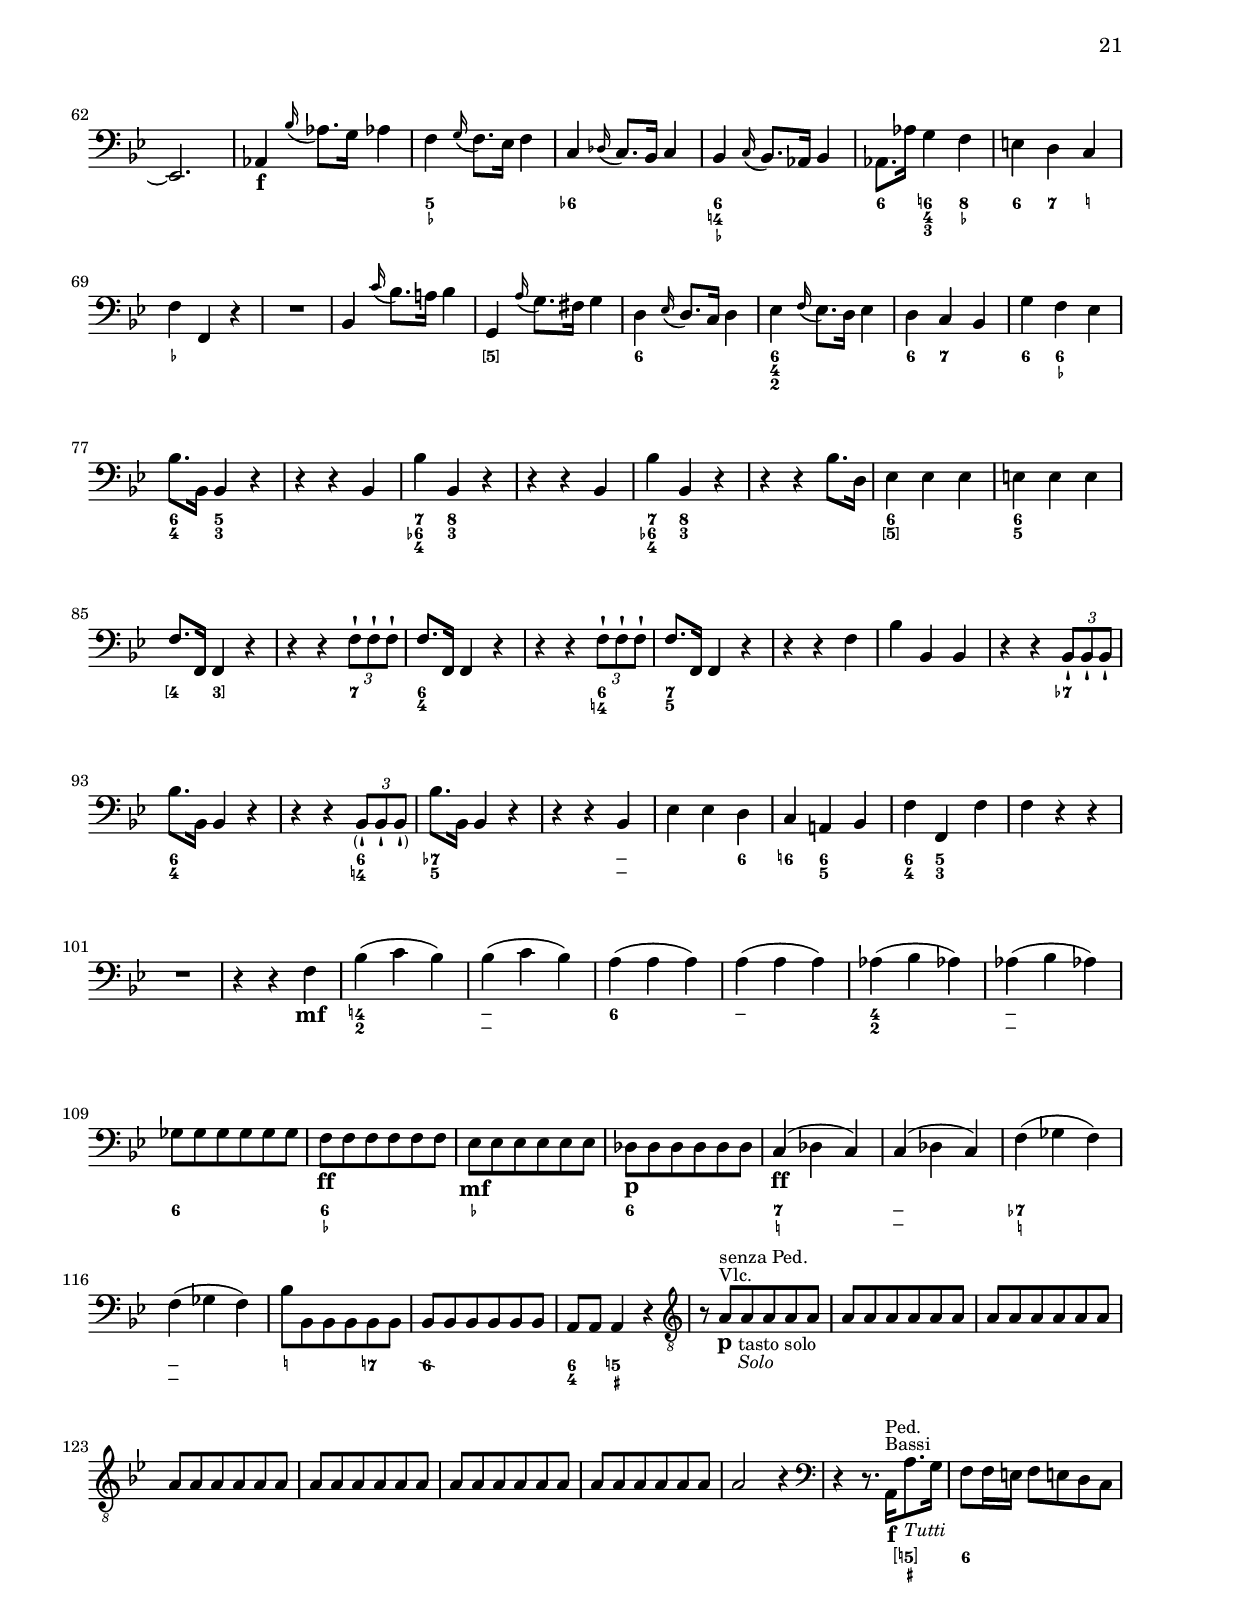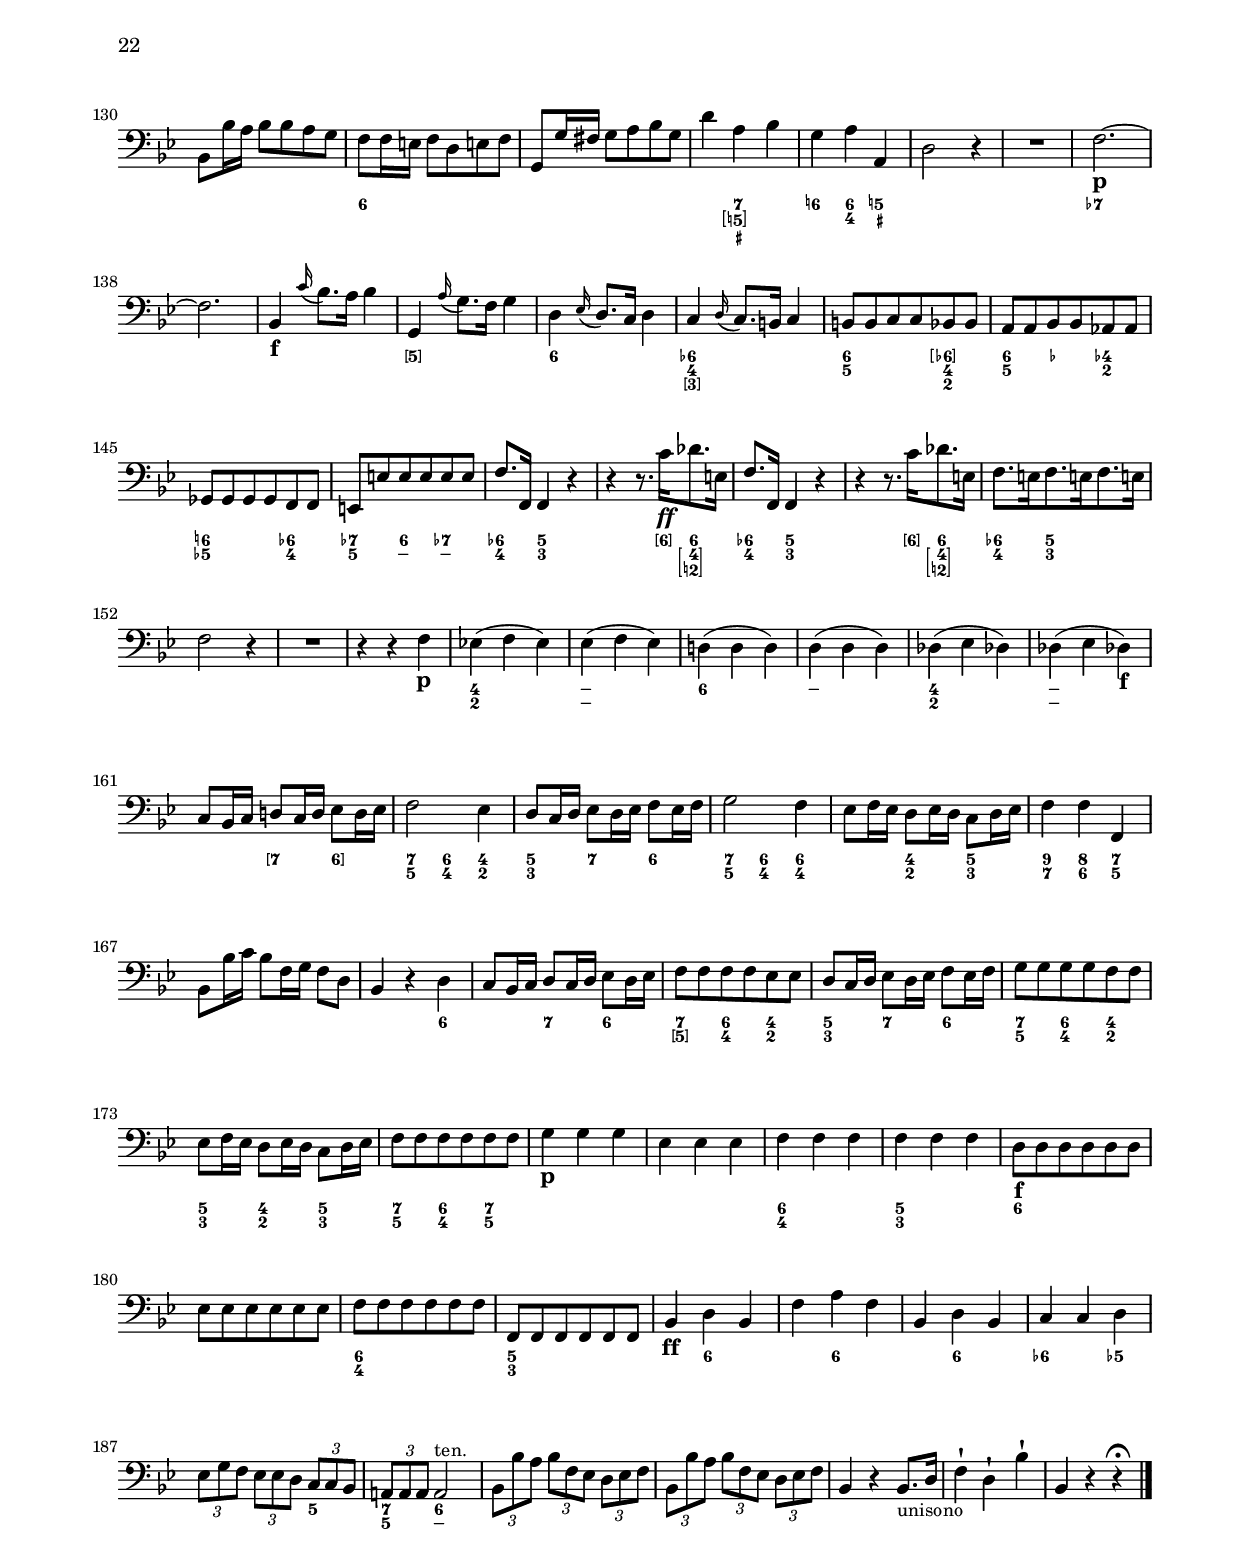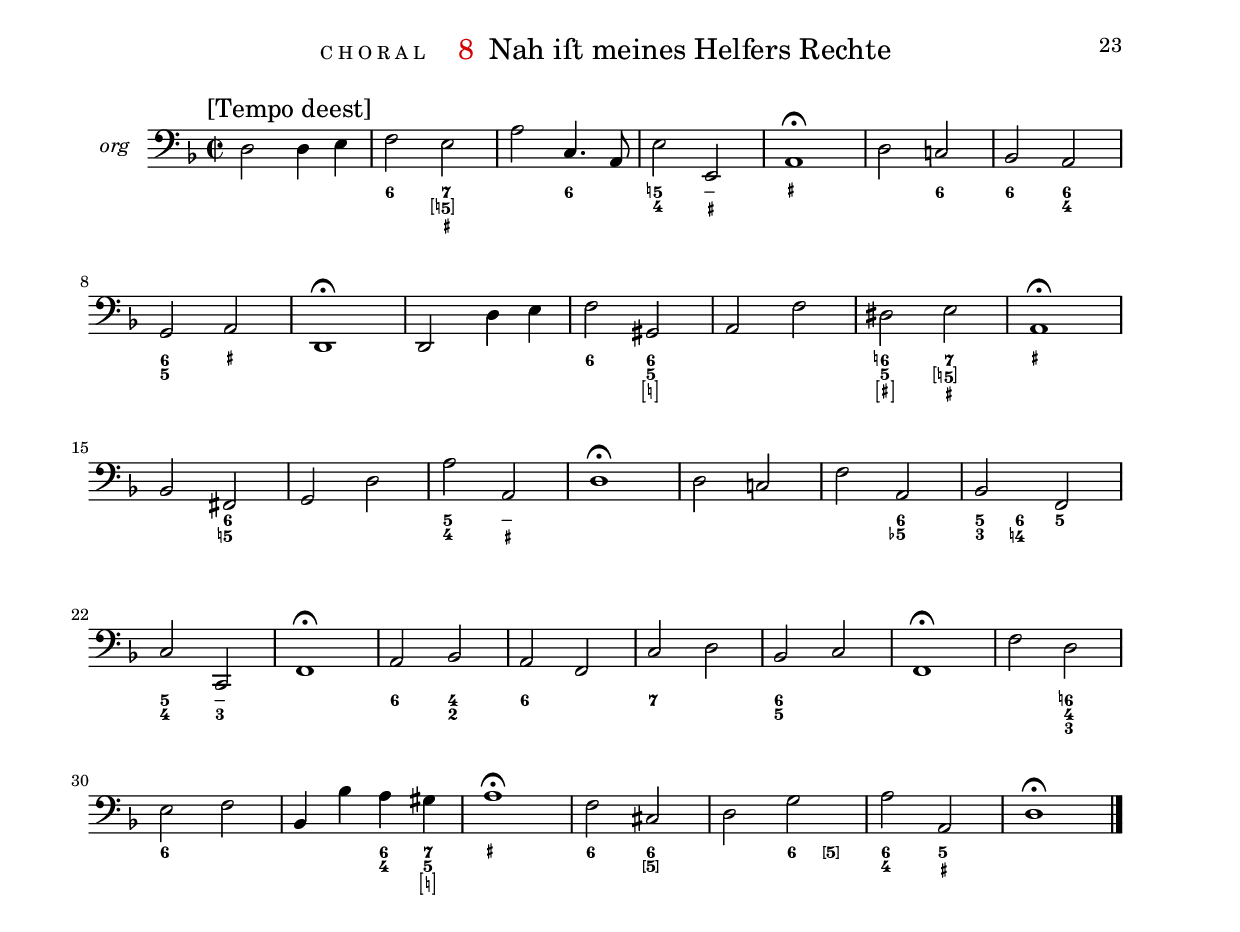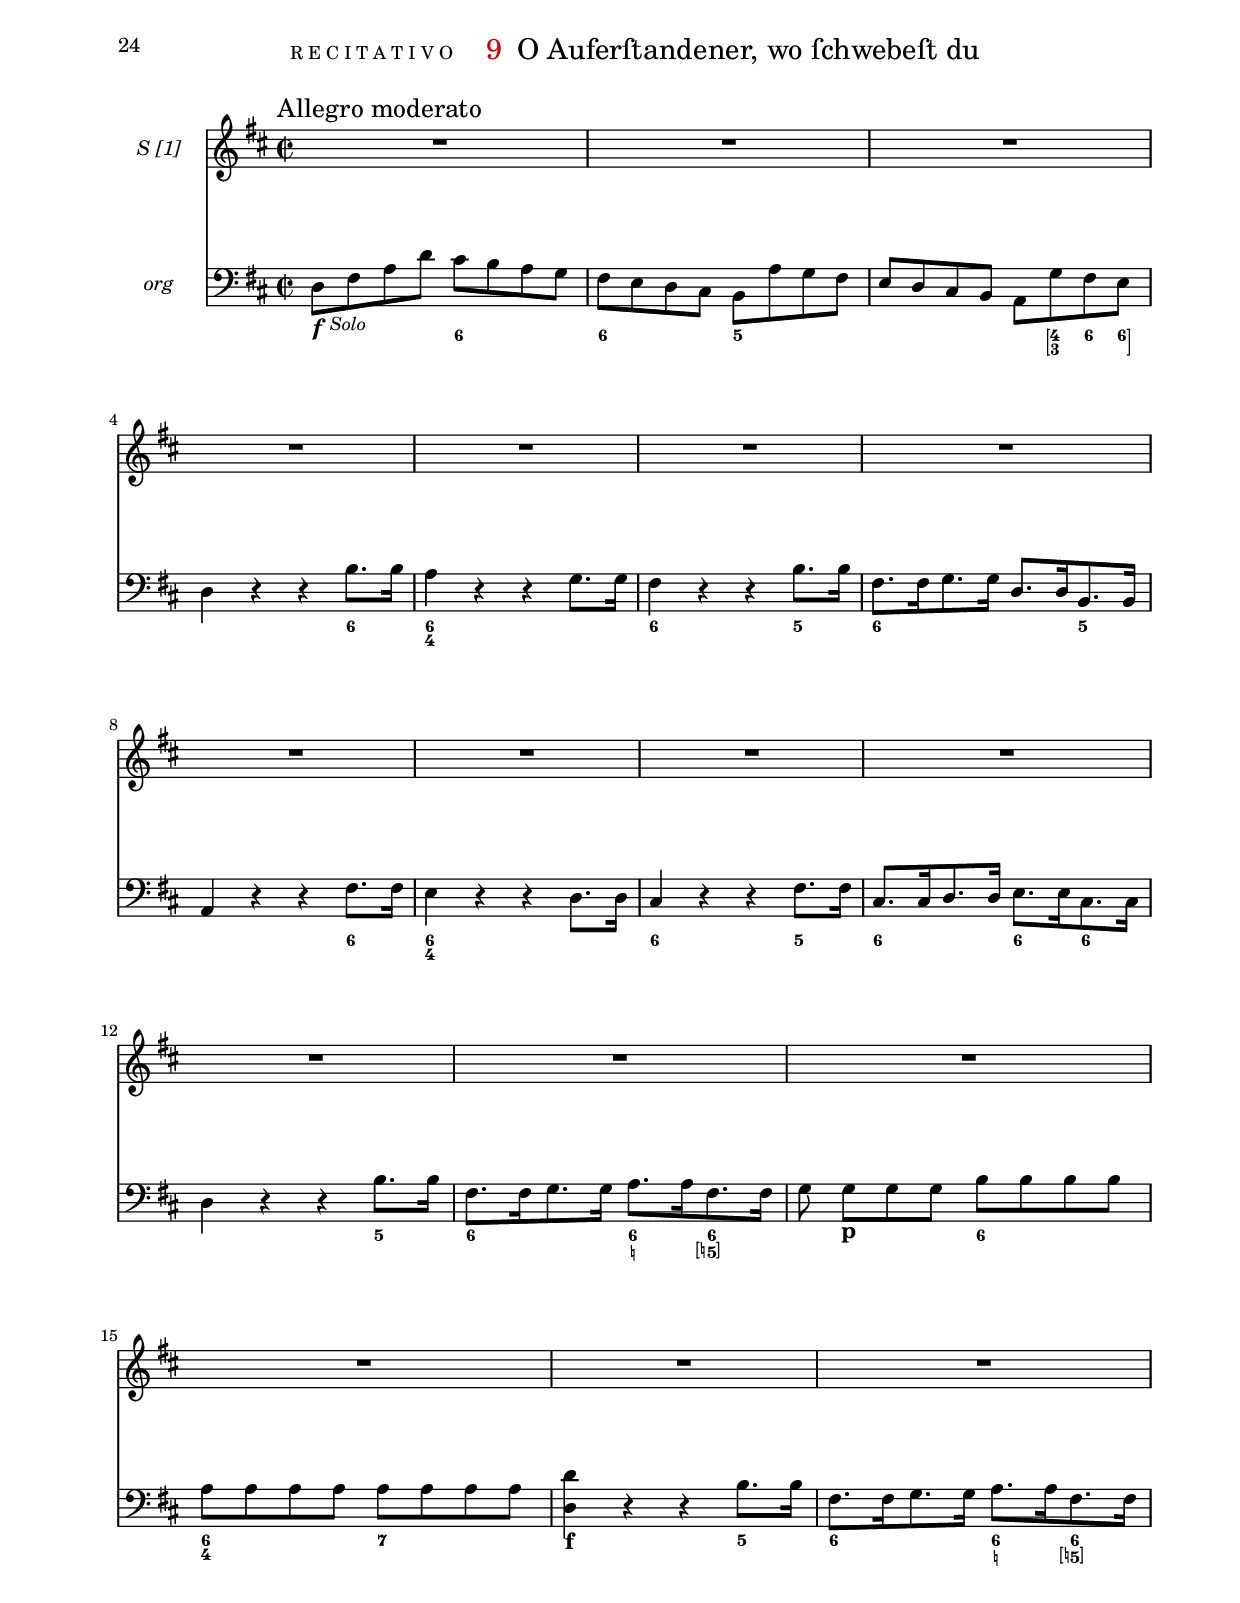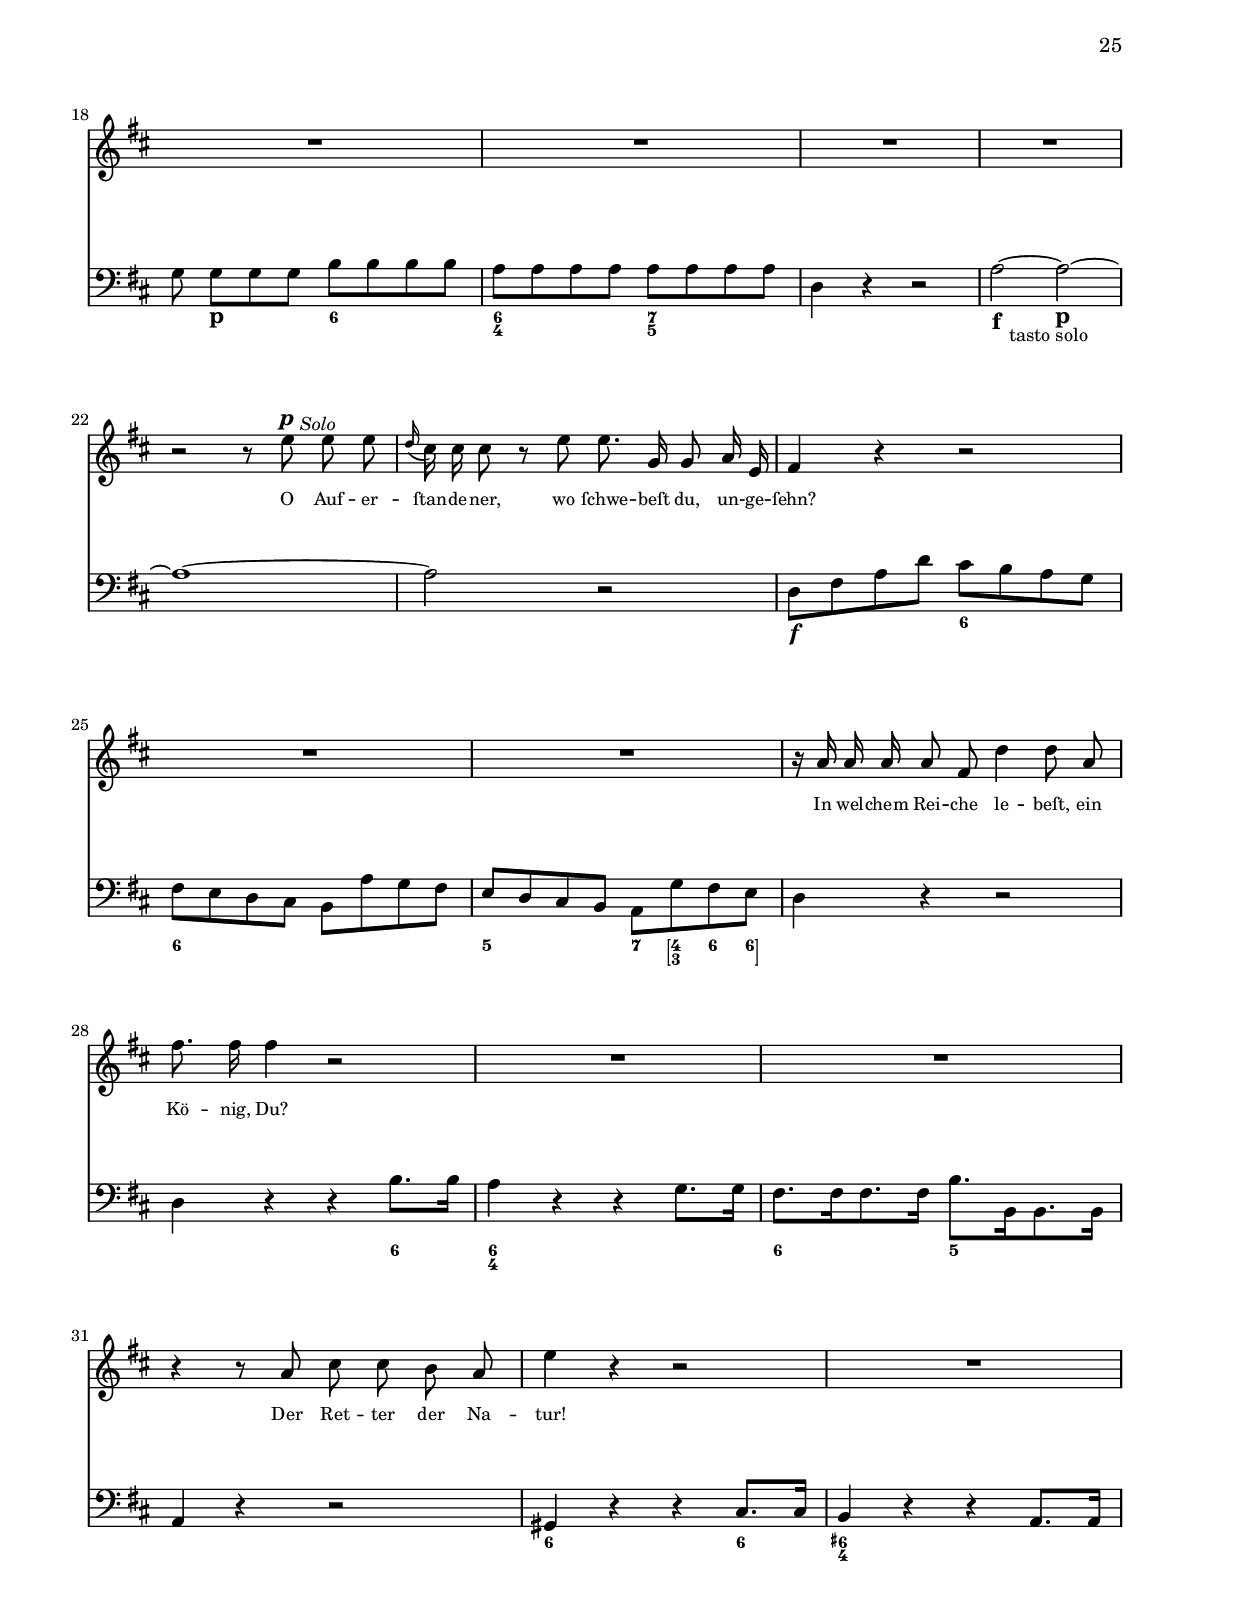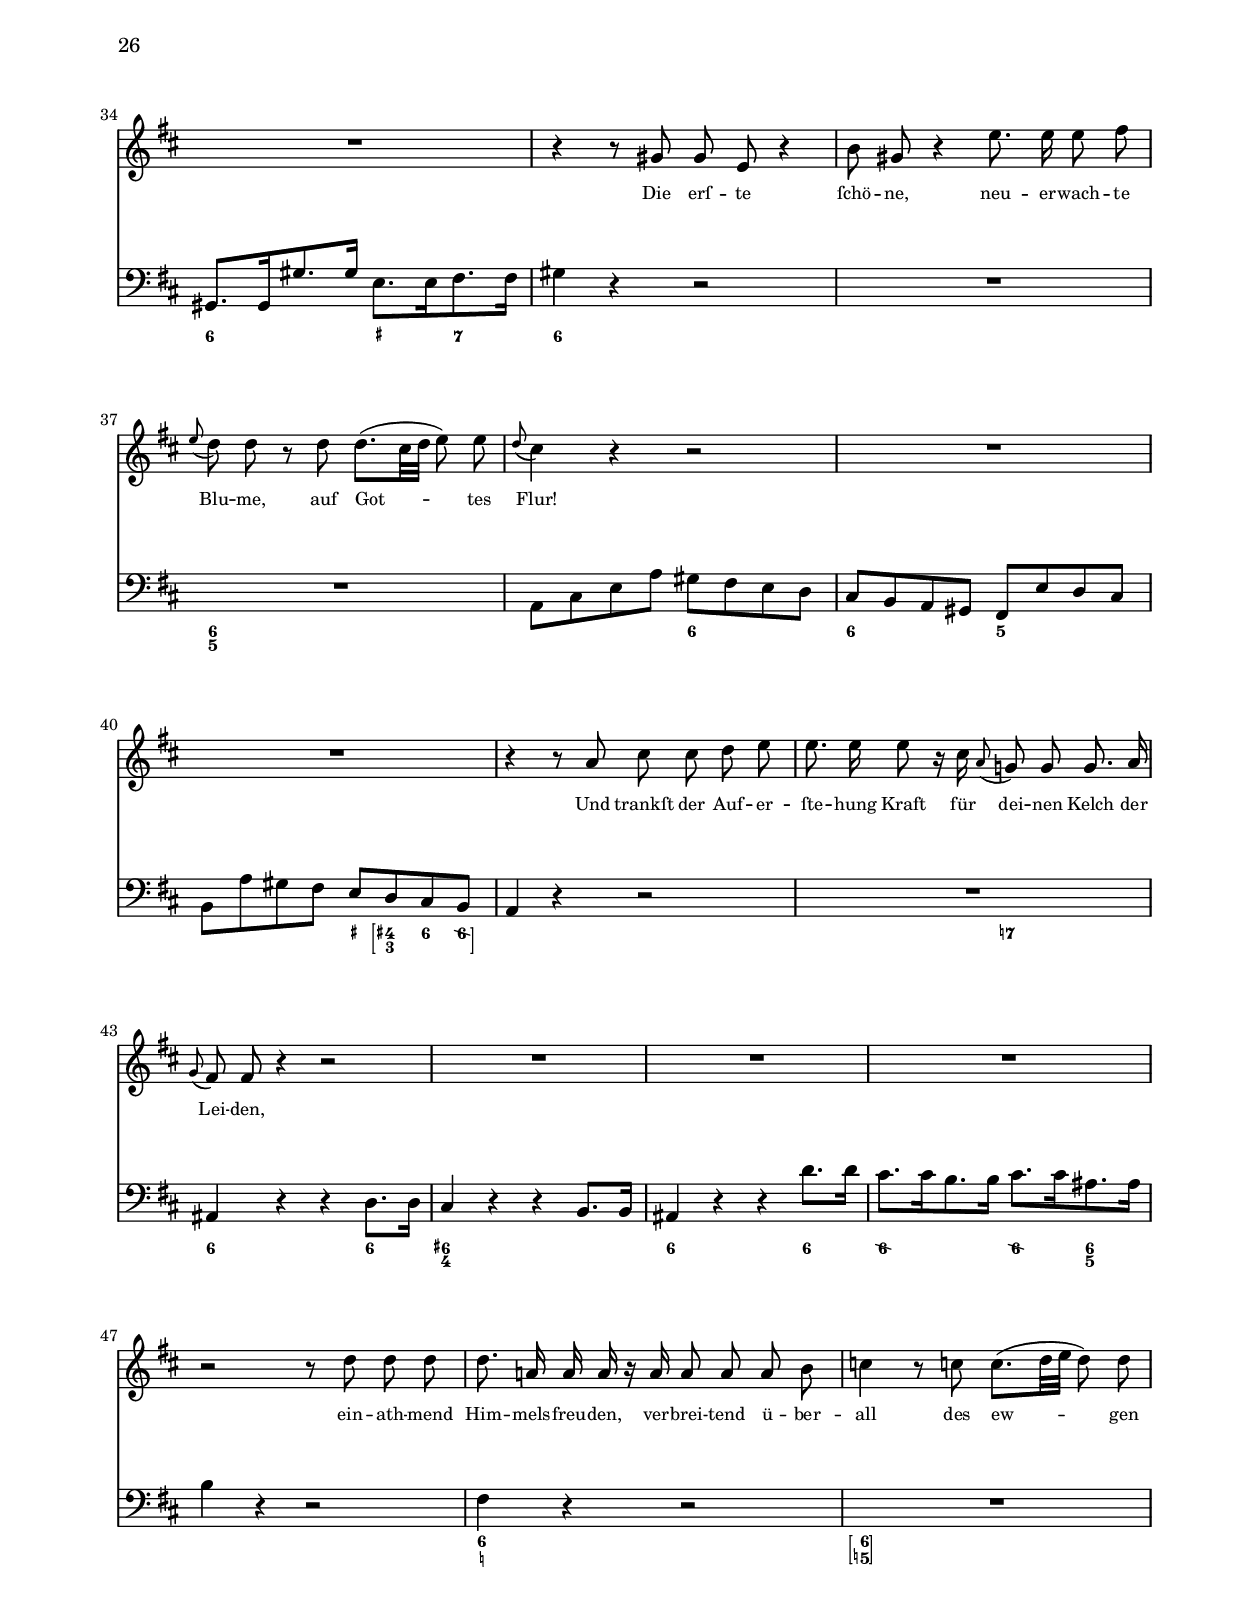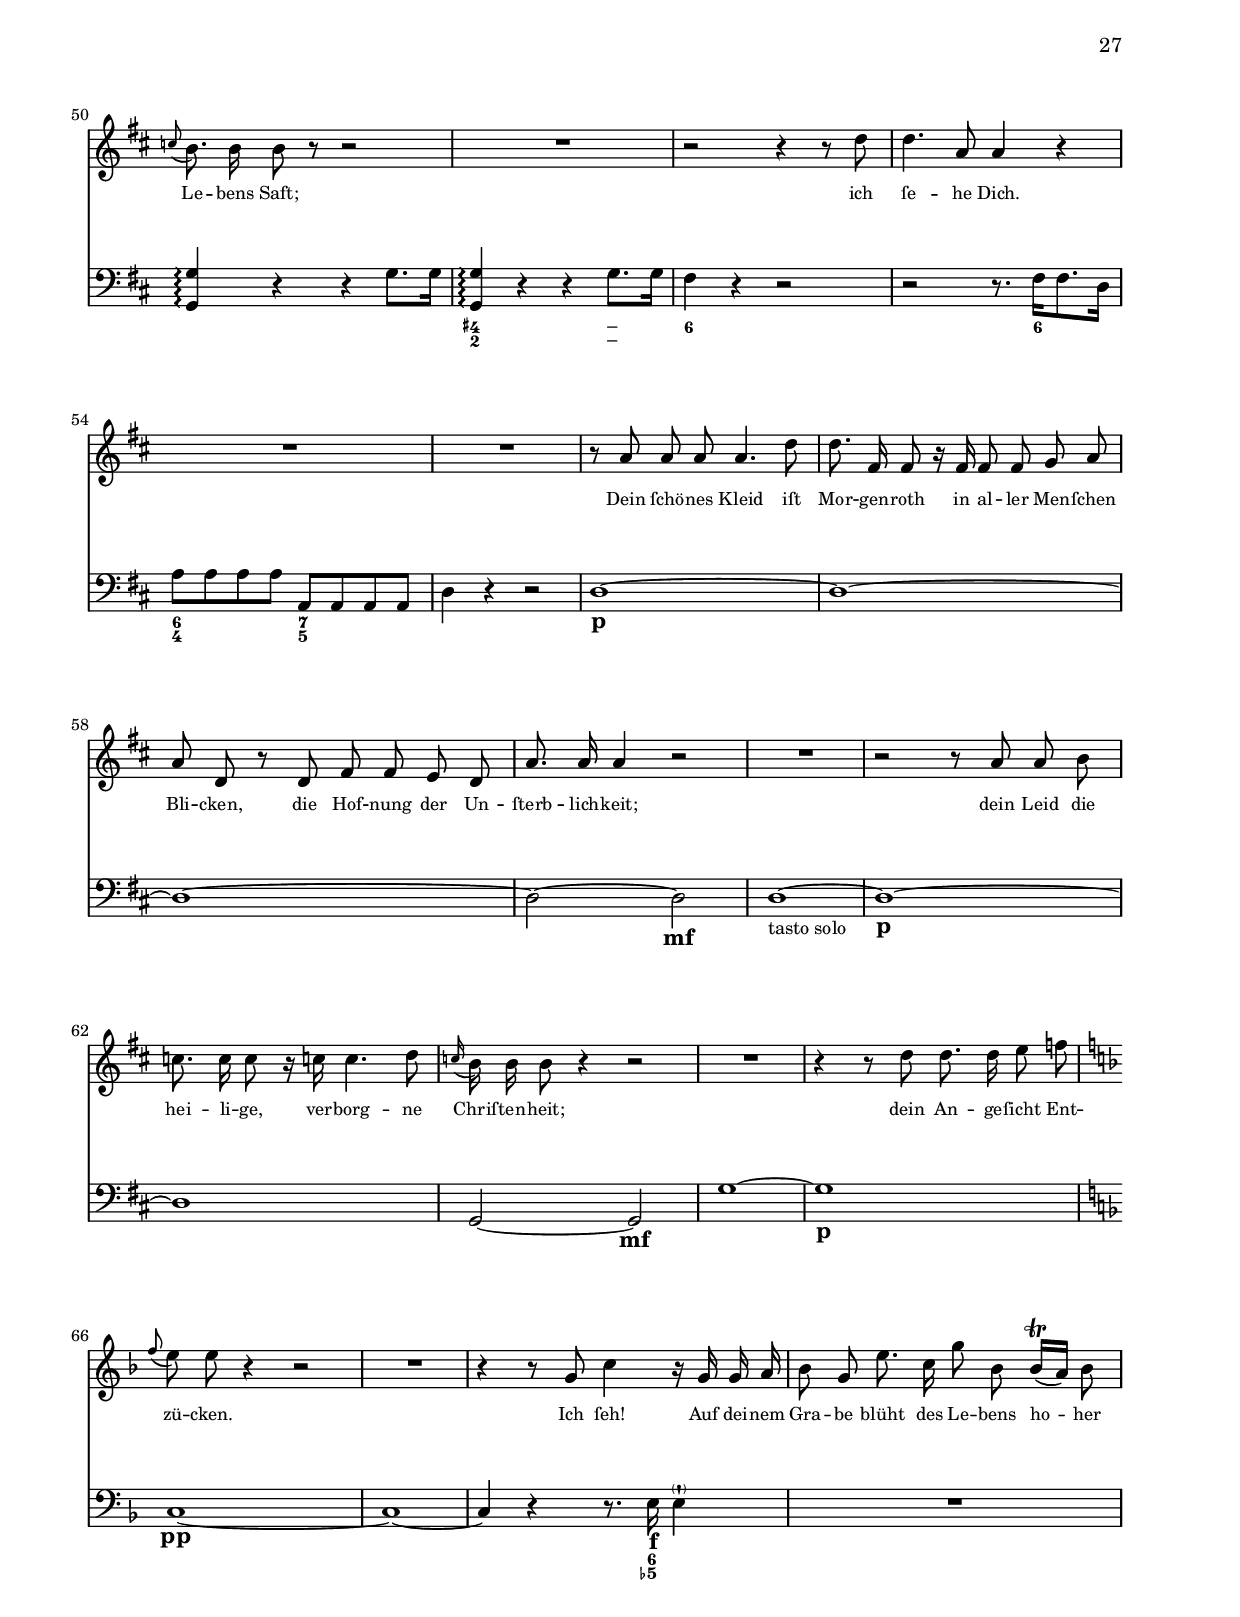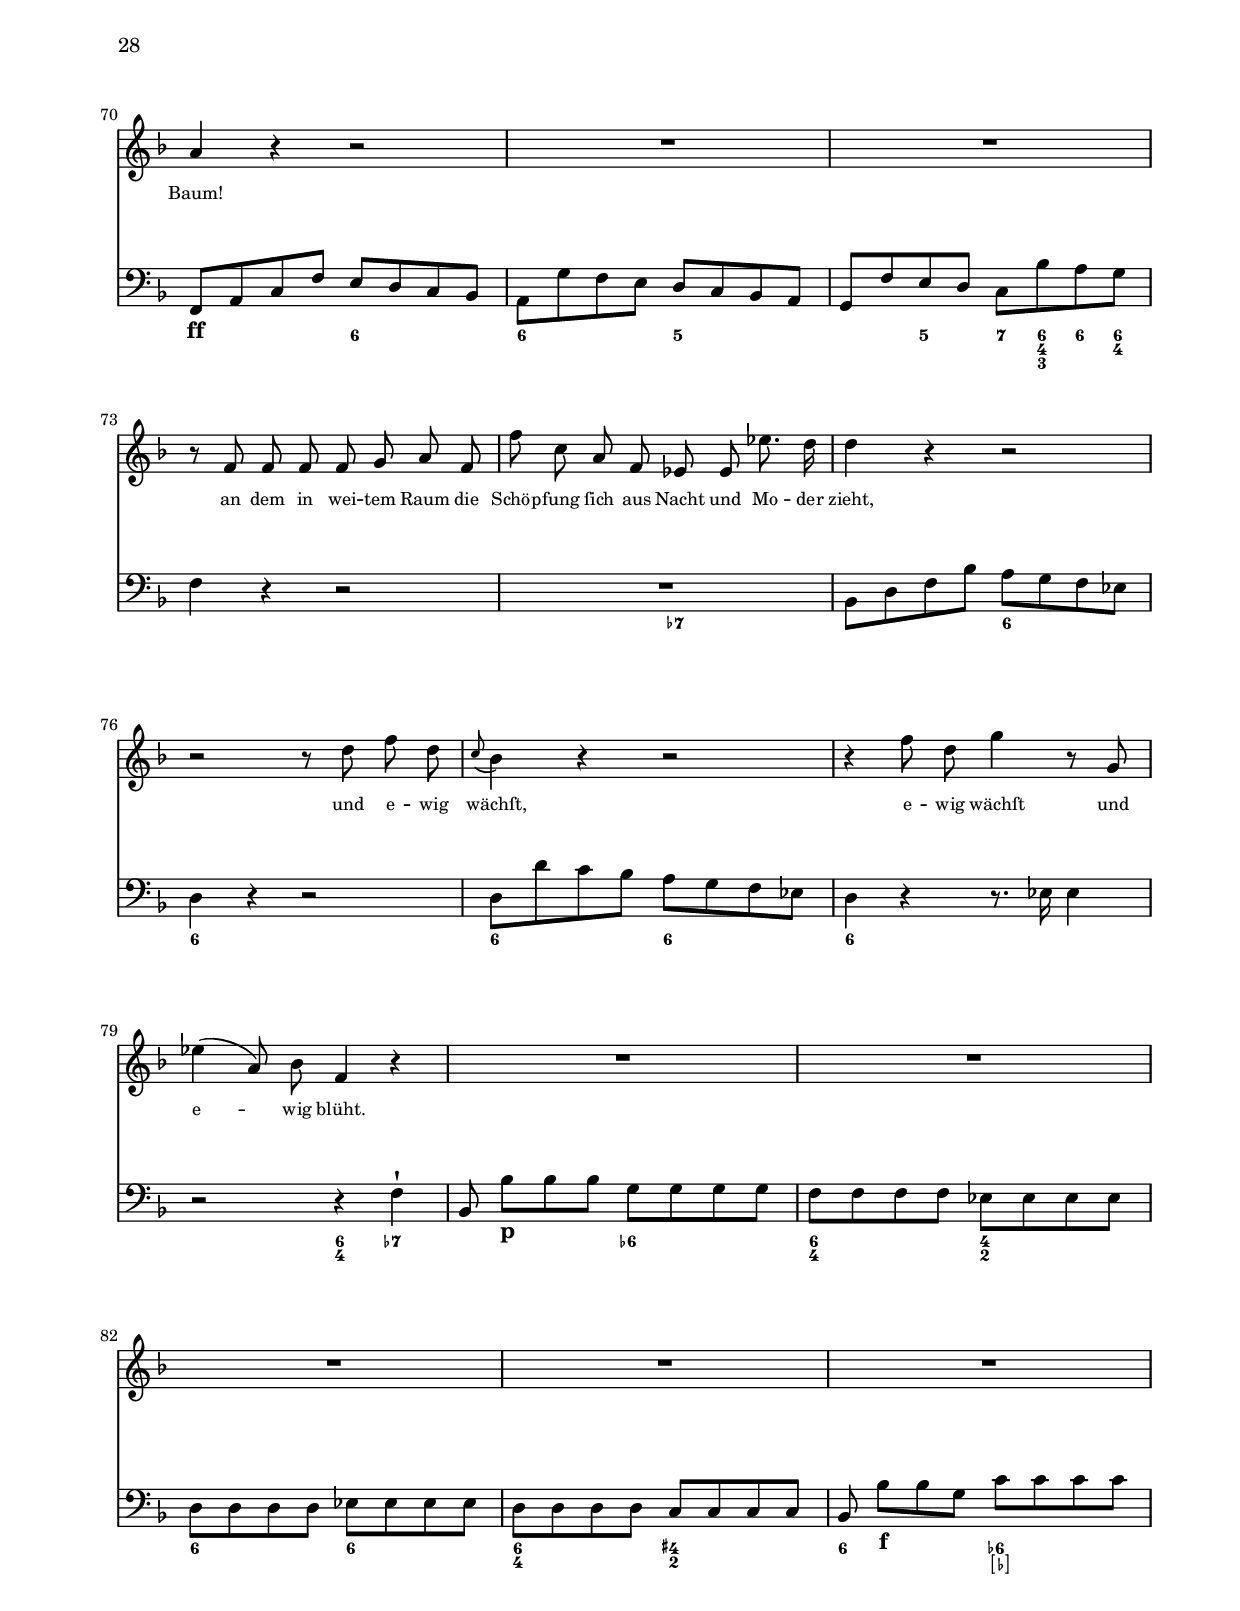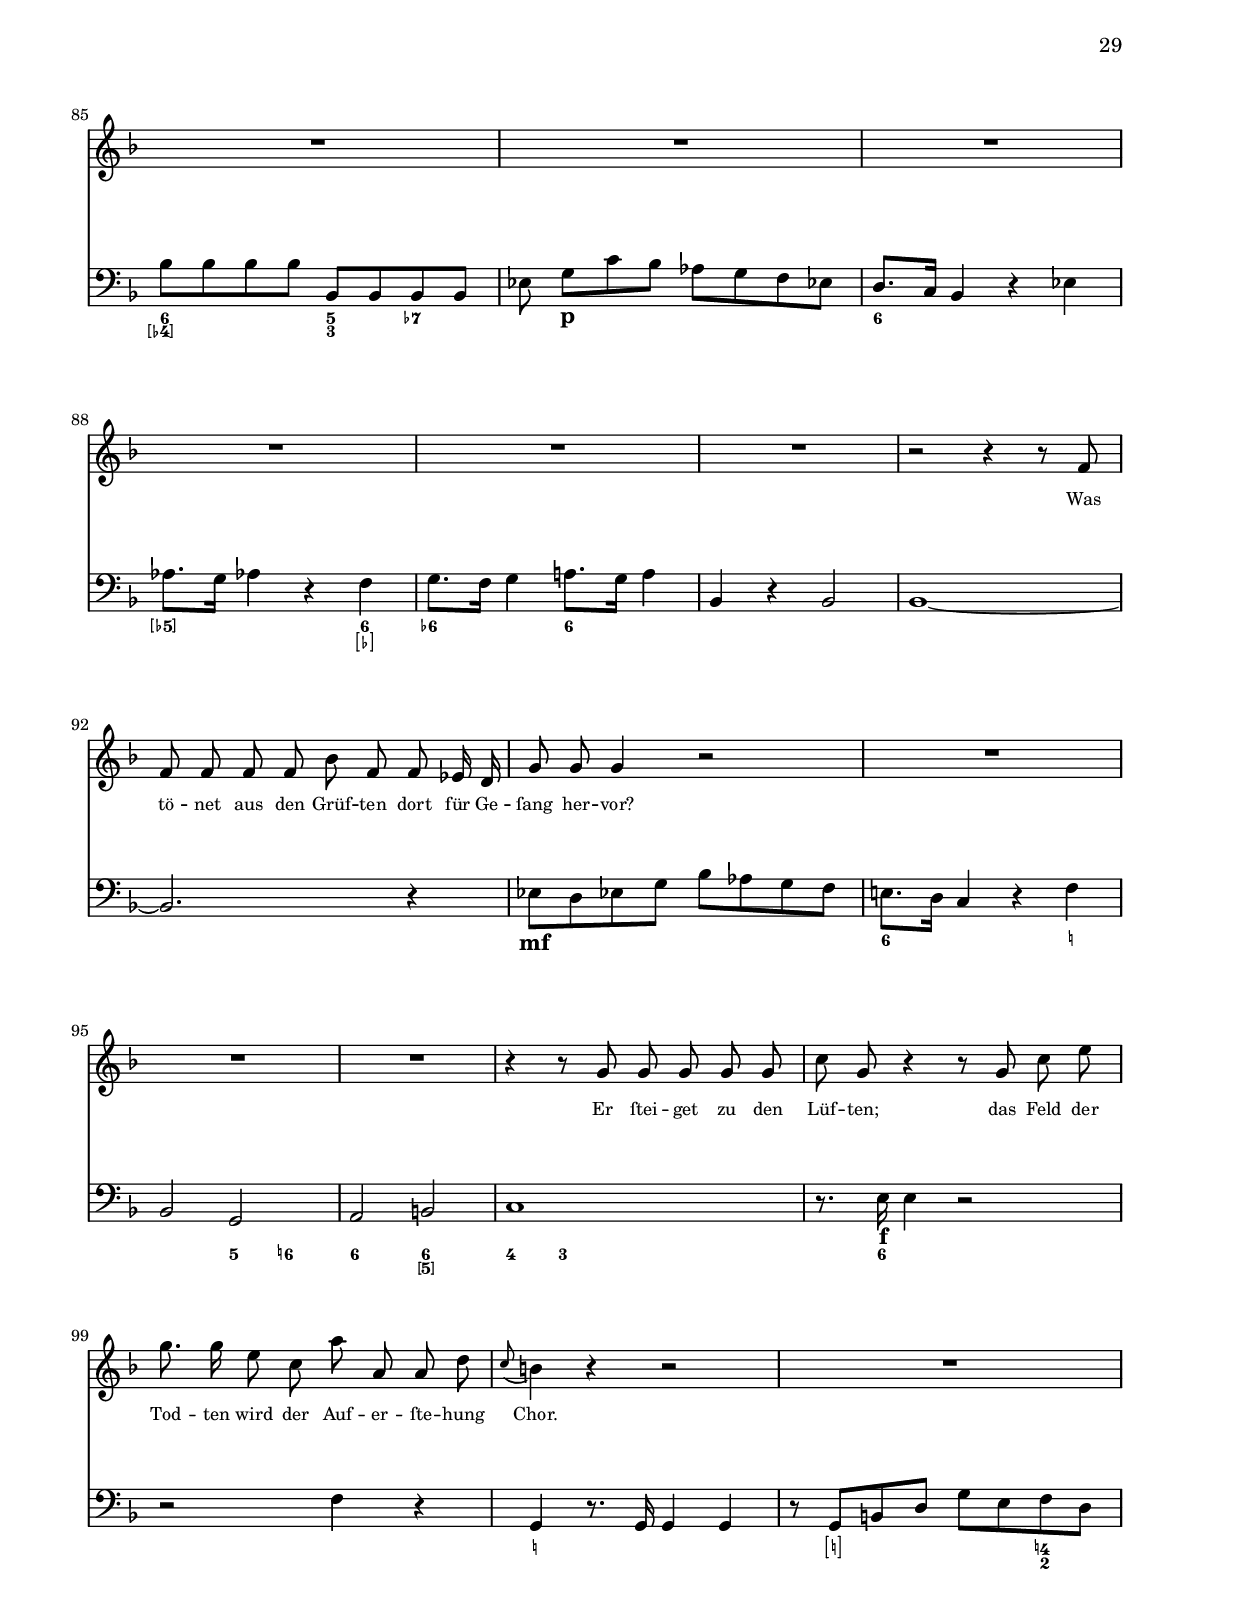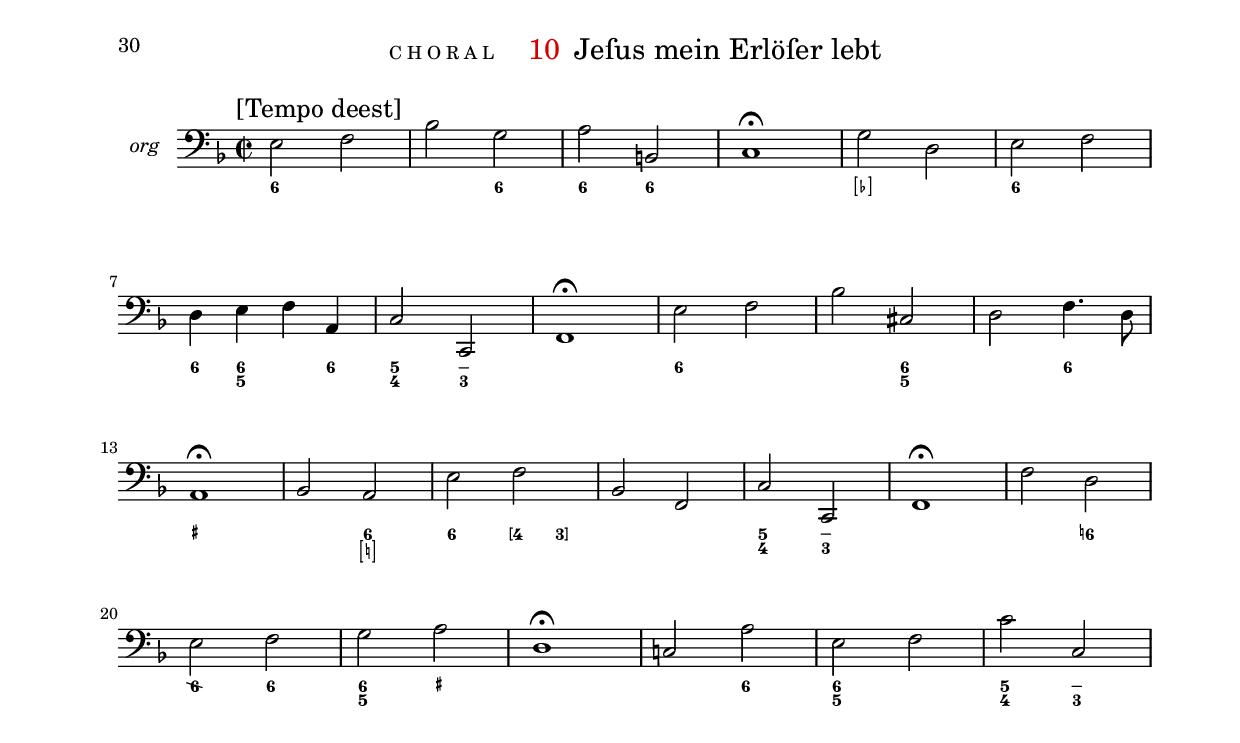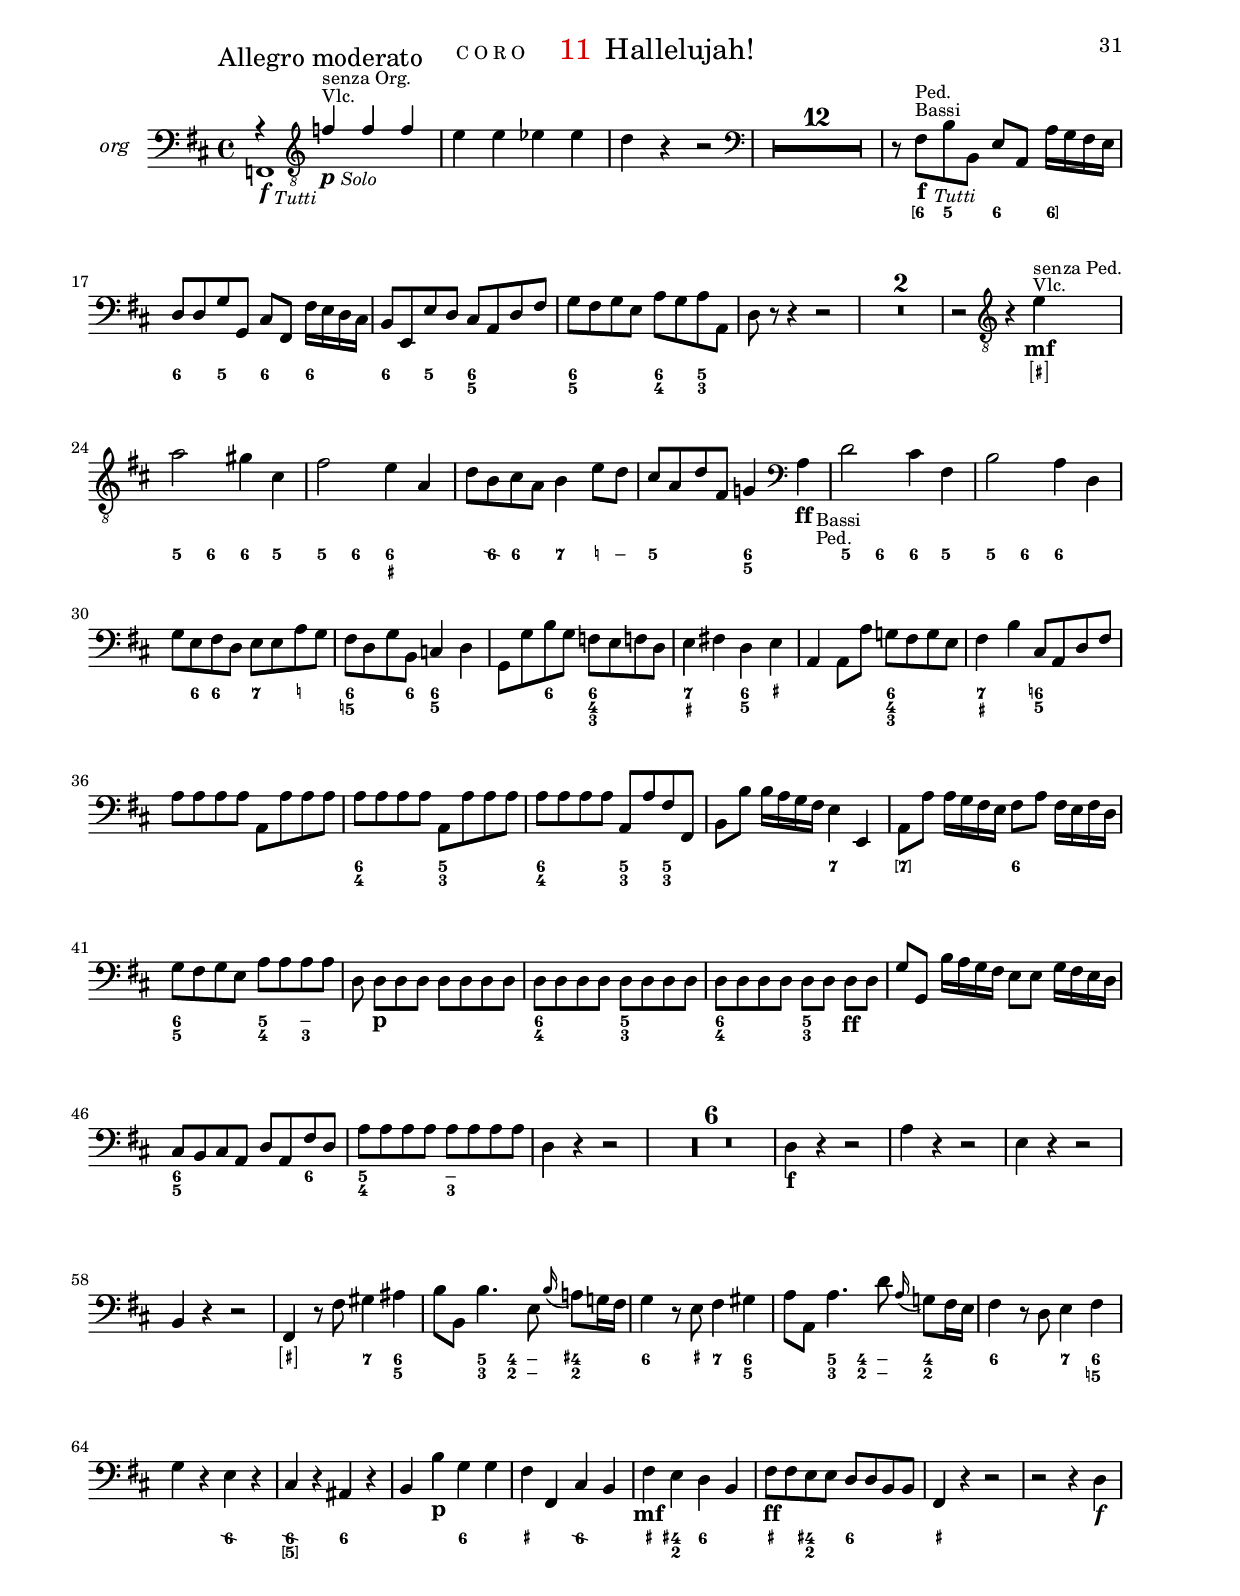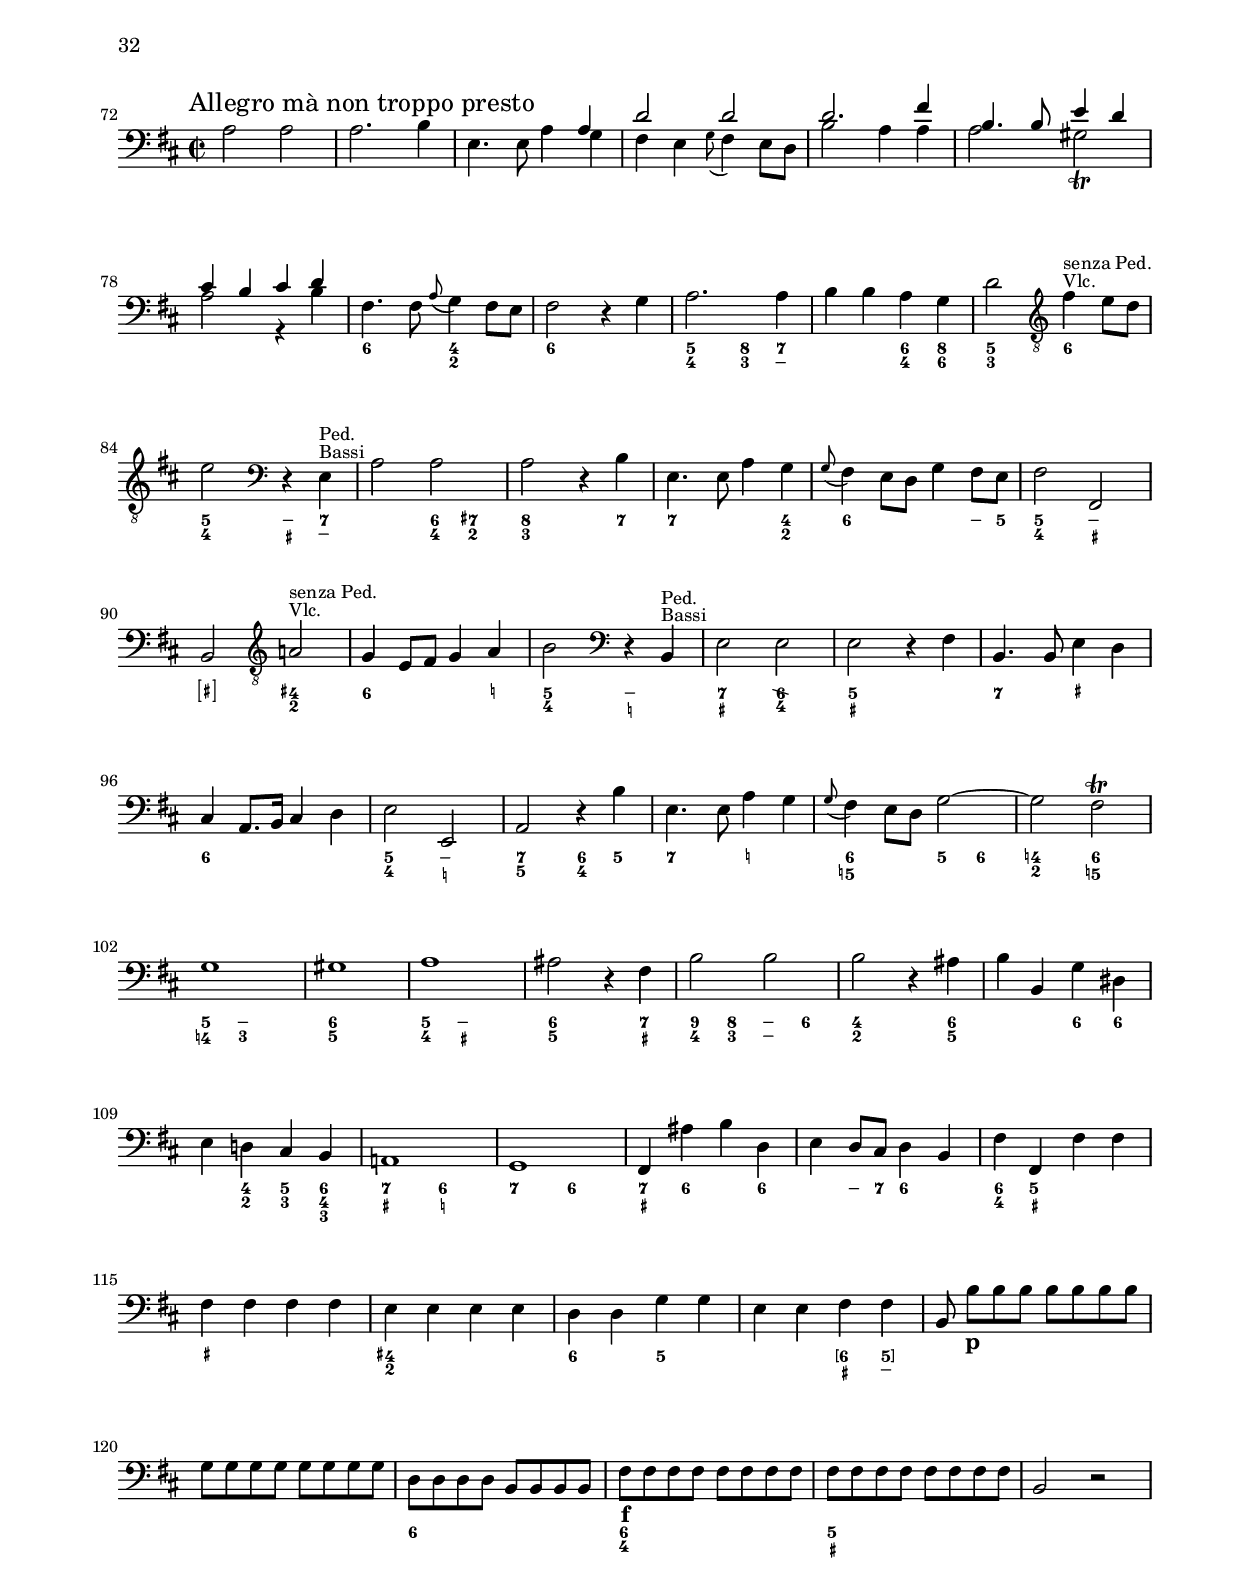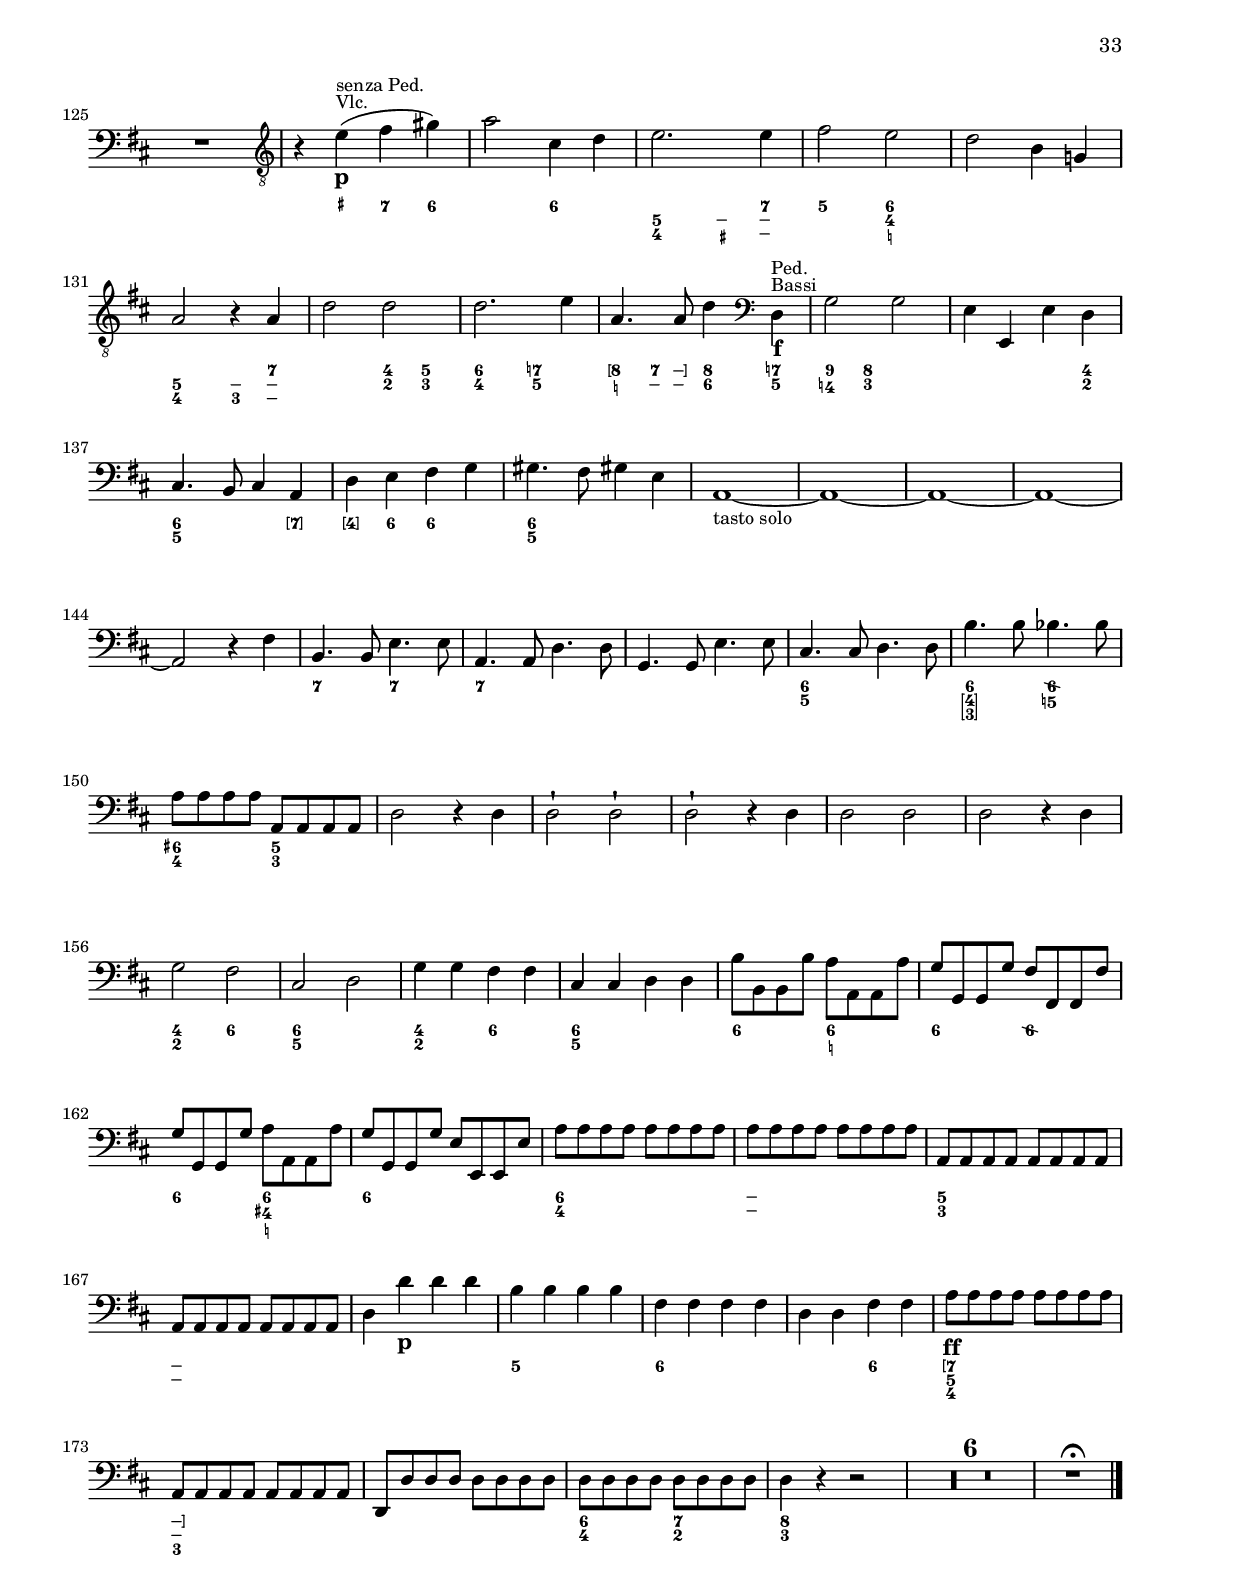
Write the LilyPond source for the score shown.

\version "2.22.0"

\include "../definitions.ly"

\paper {
  indent = 1\cm
  top-margin = 1.5\cm
  system-separator-markup = ##f
  system-system-spacing =
    #'((basic-distance . 18)
       (minimum-distance . 18)
       (padding . -100)
       (stretchability . 0))

  top-system-spacing =
    #'((basic-distance . 12)
       (minimum-distance . 12)
       (padding . -100)
       (stretchability . 0))

  top-markup-spacing =
    #'((basic-distance . 0)
       (minimum-distance . 0)
       (padding . -100)
       (stretchability . 0))

  markup-system-spacing =
    #'((basic-distance . 12)
       (minimum-distance . 12)
       (padding . -100)
       (stretchability . 0))

  systems-per-page = #9
}

#(set-global-staff-size 17.82)

\layout {
  \context {
    \Staff
    instrumentName = "org"
  }
}

\book {
  \bookpart {
    \header {
      genre = "C O R O"
      number = "1"
      title = "Des Lebens Fürſten haben ſie getödtet"
    }
    \paper { indent = 2\cm }
    \score {
      <<
        \new Staff {
          \set Staff.instrumentName = "Organo"
          \DesLebensOrgano
        }
        \new FiguredBass { \DesLebensBassFigures }
      >>
      \layout { }
      \midi { \tempo 4 = 60 }
    }
  }
  \bookpart {
    \header {
      genre = "R E C I T A T I V O"
      number = "2"
      title = "Allmächtger Schauer dringt durch alle Weſen"
    }
    \paper {
      indent = 1.5\cm
      systems-per-page = #5
    }
    \score {
      <<
        \new ChoirStaff <<
          \new Staff {
            \set Staff.instrumentName = "S [1]"
            \new Voice = "SopranoA" { \dynamicUp \AllmaechtgerSopranoANotes }
          }
          \new Lyrics \lyricsto SopranoA \AllmaechtgerSopranoALyrics
        >>
        \new Staff { \AllmaechtgerOrgano }
        \new FiguredBass { \AllmaechtgerBassFigures }
      >>
    }
  }
  \bookpart {
    \header {
      genre = "C O R O"
      number = "3"
      title = "Thut auf die Pforten"
    }
    \score {
      <<
        \new Staff { \ThutAufOrgano }
        \new FiguredBass { \ThutAufBassFigures }
      >>
    }
  }
  \bookpart {
    \header {
      genre = "C H O R A L"
      number = "4"
      title = "Jeſus Chriſtus, unser Heiland"
    }
    \paper { systems-per-page = #3 }
    \score {
      <<
        \new Staff { \JesusChristusOrgano }
        \new FiguredBass { \JesusChristusBassFigures }
      >>
    }
  }
  \bookpart {
    \header {
      genre = "R E C I T A T I V O"
      number = "5"
      title = "Wie die fern abgeſchiedne geliebte Sonne"
    }
    \paper {
      system-system-spacing.basic-distance = #23
      system-system-spacing.minimum-distance = #23
      systems-per-page = #3
    }
    \score {
      <<
        \new ChoirStaff <<
          \new Staff {
            \set Staff.instrumentName = "T 1"
            \new Voice = "TenoreA" { \dynamicUp \WieDieTenoreANotes }
          }
          \new Lyrics \lyricsto TenoreA \WieDieTenoreALyrics

          \new Staff {
            \set Staff.instrumentName = "T 2"
            \new Voice = "TenoreB" { \dynamicUp \WieDieTenoreBNotes }
          }
          \new Lyrics \lyricsto TenoreB \WieDieTenoreBLyrics
        >>
        \new Staff { \WieDieOrgano }
        \new FiguredBass { \WieDieBassFigures }
      >>
    }
  }
  \bookpart {
    \header {
      genre = "A R I A"
      number = "6"
      title = "Siehe, das ſchöne Morgenroth in dunkler Nacht"
    }
    \score {
      <<
        \new Staff { \SieheDasOrgano }
        \new FiguredBass { \SieheDasBassFigures }
      >>
    }
  }
  \bookpart {
    \header {
      genre = "C O R O"
      number = "7"
      title = "Der Herr tödtet und machet lebendig"
    }
    \score {
      <<
        \new Staff { \DerHerrOrgano }
        \new FiguredBass { \DerHerrBassFigures }
      >>
    }
  }
  \bookpart {
    \header {
      genre = "C H O R A L"
      number = "8"
      title = "Nah iſt meines Helfers Rechte"
    }
    \paper { systems-per-page = #5 }
    \score {
      <<
        \new Staff { \NahIstOrgano }
        \new FiguredBass { \NahIstBassFigures }
      >>
    }
  }
  \bookpart {
    \header {
      genre = "R E C I T A T I V O"
      number = "9"
      title = "O Auferſtandener, wo ſchwebeſt du"
    }
    \paper {
      indent = 1.5\cm
      systems-per-page = #5
    }
    \score {
      <<
        \new ChoirStaff <<
          \new Staff {
            \set Staff.instrumentName = "S [1]"
            \new Voice = "SopranoA" { \dynamicUp \OAufSopranoANotes }
          }
          \new Lyrics \lyricsto SopranoA \OAufSopranoALyrics
        >>
        \new Staff { \OAufOrgano }
        \new FiguredBass { \OAufBassFigures }
      >>
    }
  }
  \bookpart {
    \header {
      genre = "C H O R A L"
      number = "10"
      title = "Jeſus mein Erlöſer lebt"
    }
    \paper { systems-per-page = #4 }
    \score {
      <<
        \new Staff { \JesusMeinOrgano }
        \new FiguredBass { \JesusMeinBassFigures }
      >>
    }
  }
  \bookpart {
    \header {
      genre = "C O R O"
      number = "11"
      title = "Hallelujah!"
    }
    \score {
      <<
        \new Staff { \HallelujahOrgano }
        \new FiguredBass { \HallelujahBassFigures }
      >>
    }
  }
  \bookpart {
    \paper { indent = 0\cm }
    \score {
      <<
        \new Staff {
          \set Staff.instrumentName = ##f
          \HallelujahFugaOrgano
        }
        \new FiguredBass { \HallelujahFugaBassFigures }
      >>
    }
  }
}
